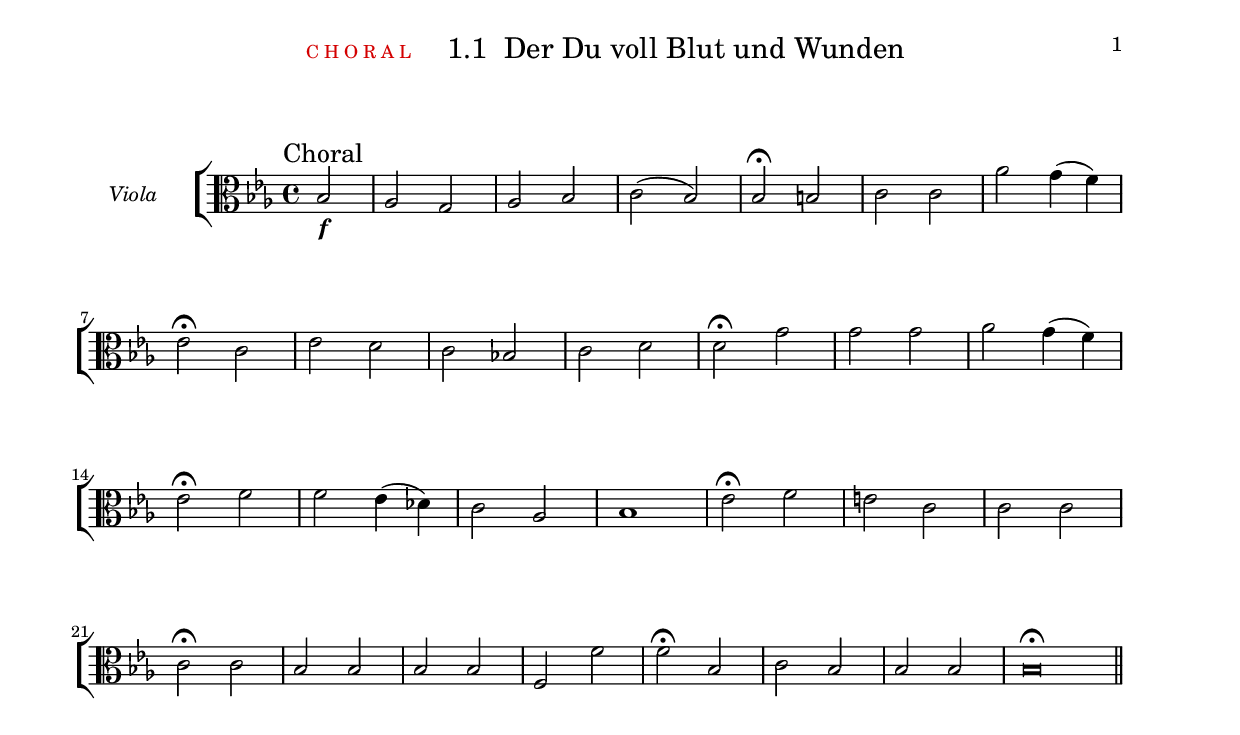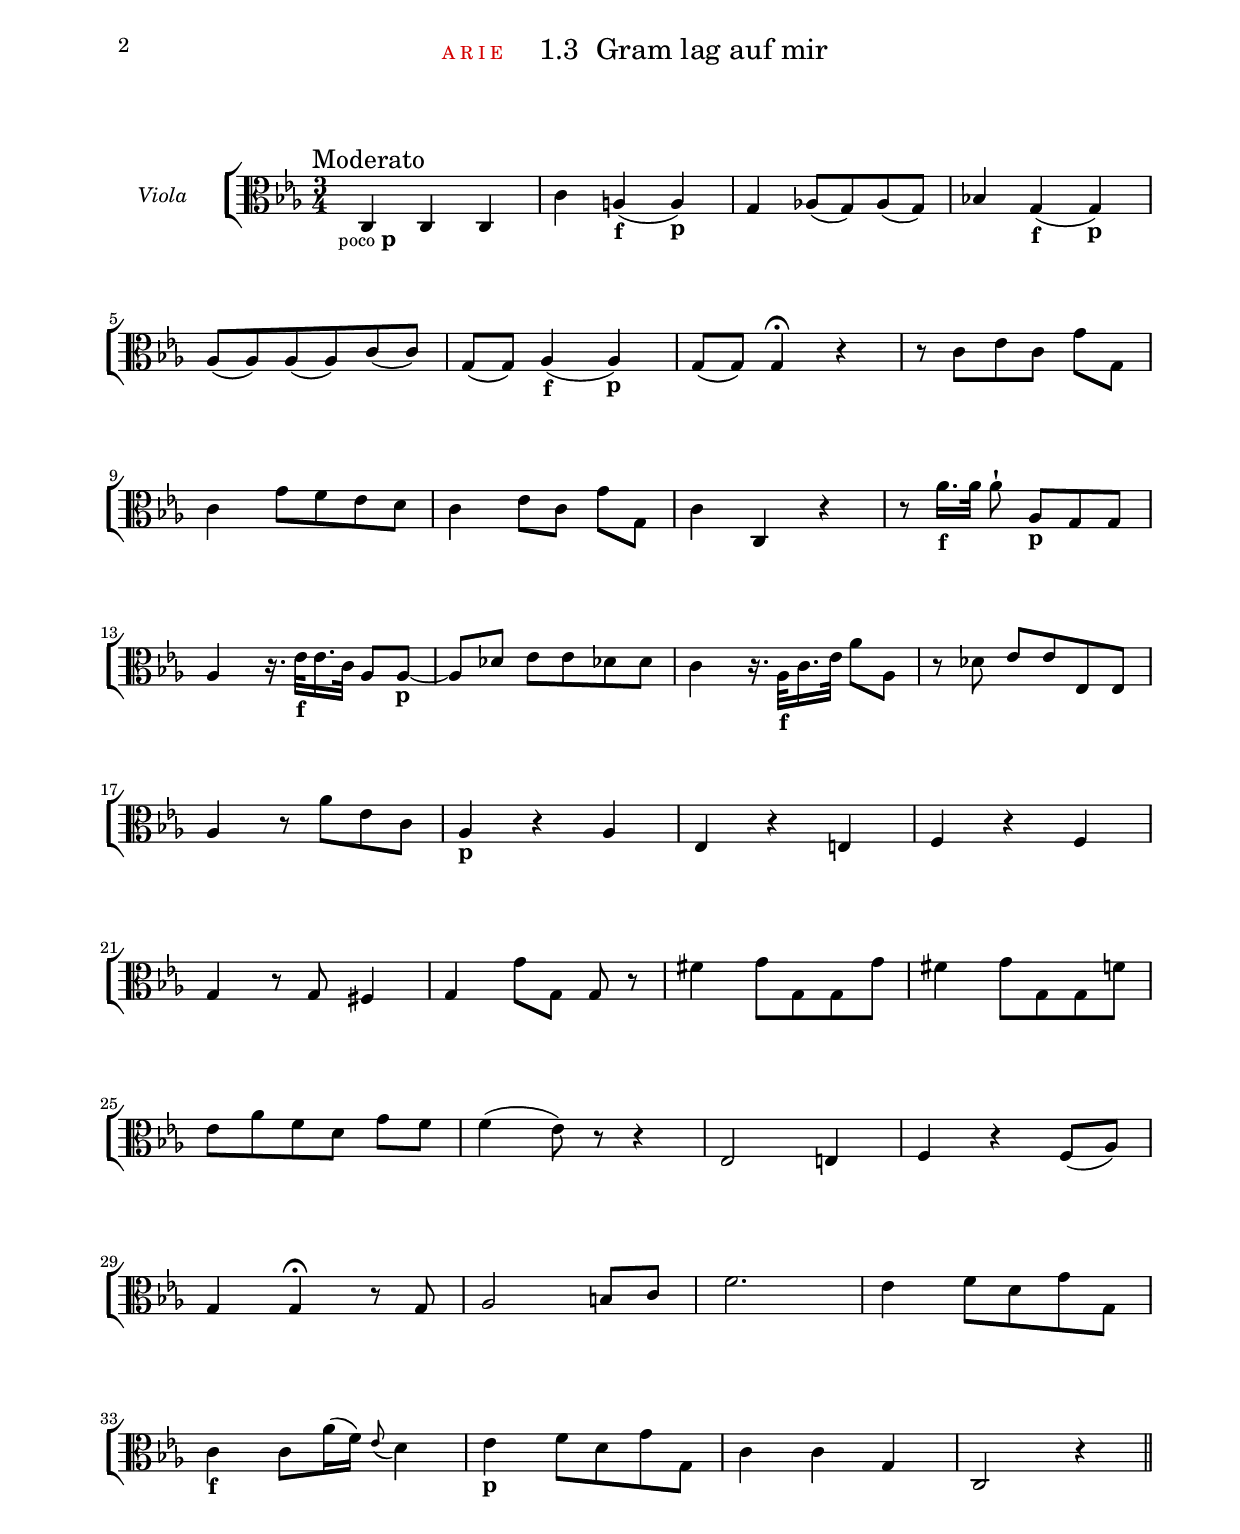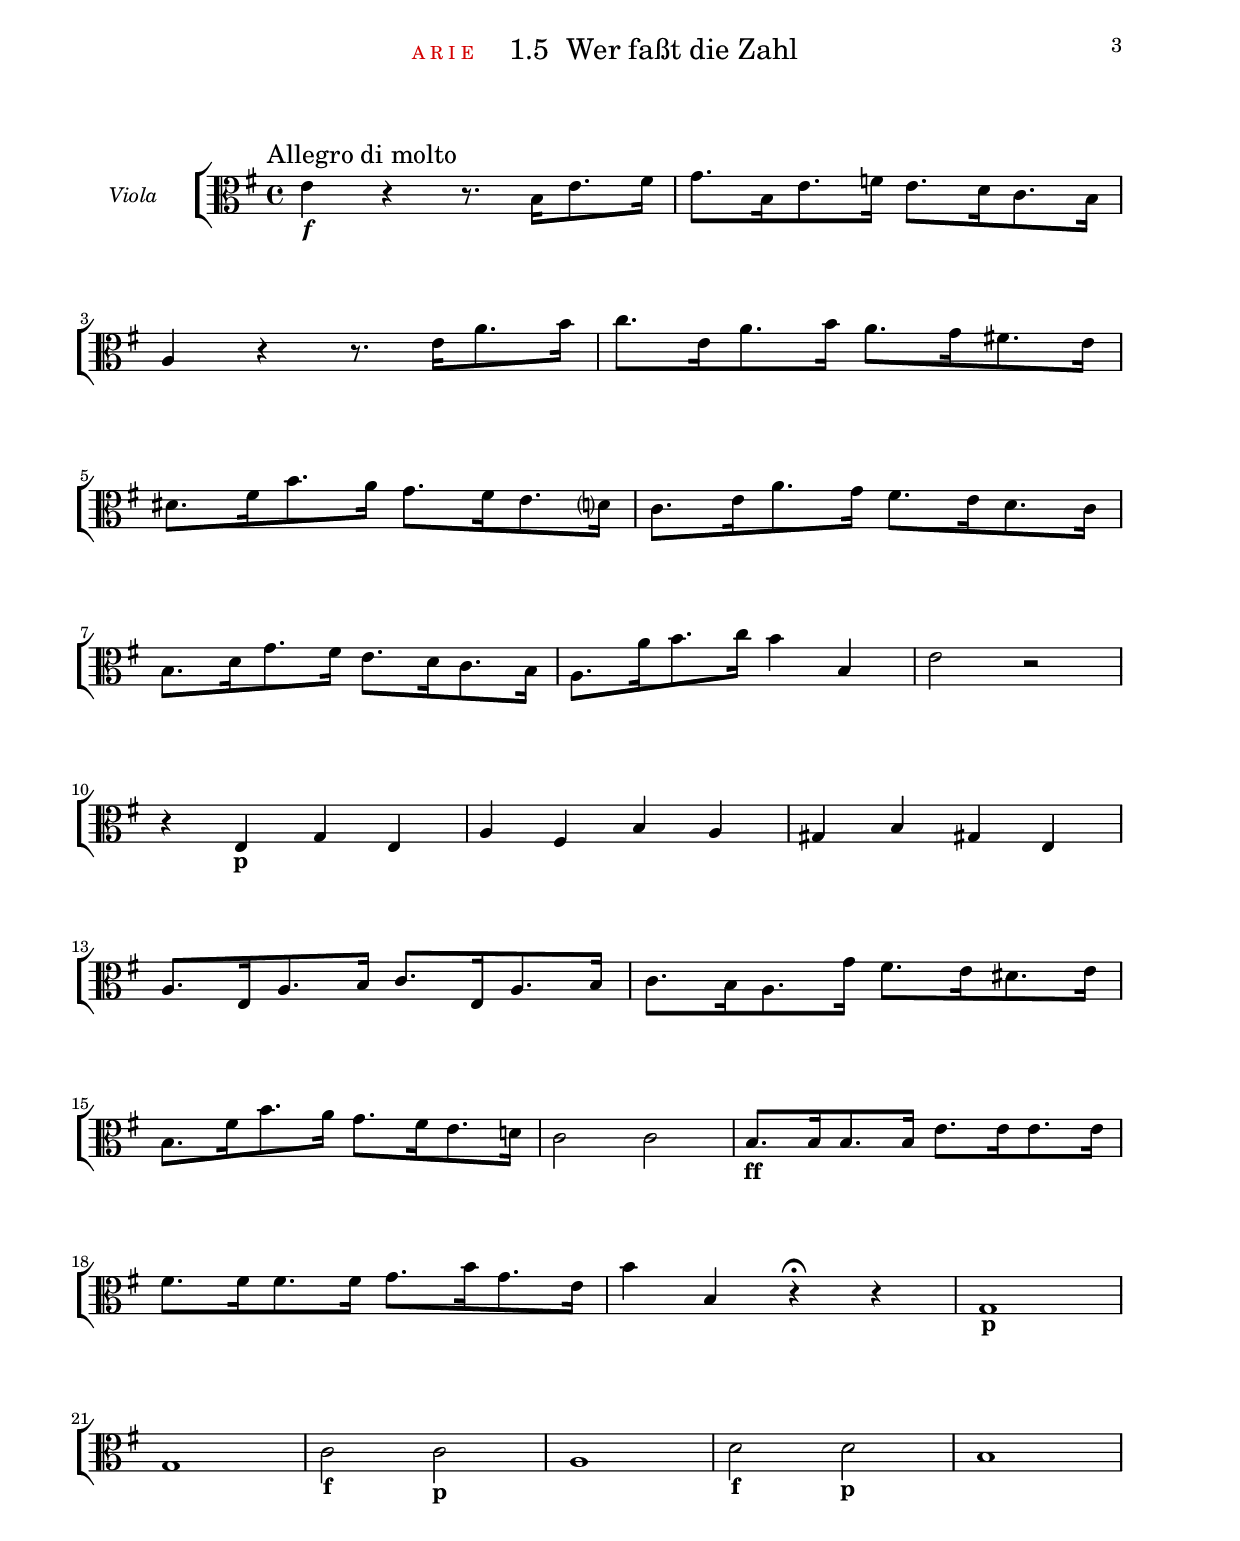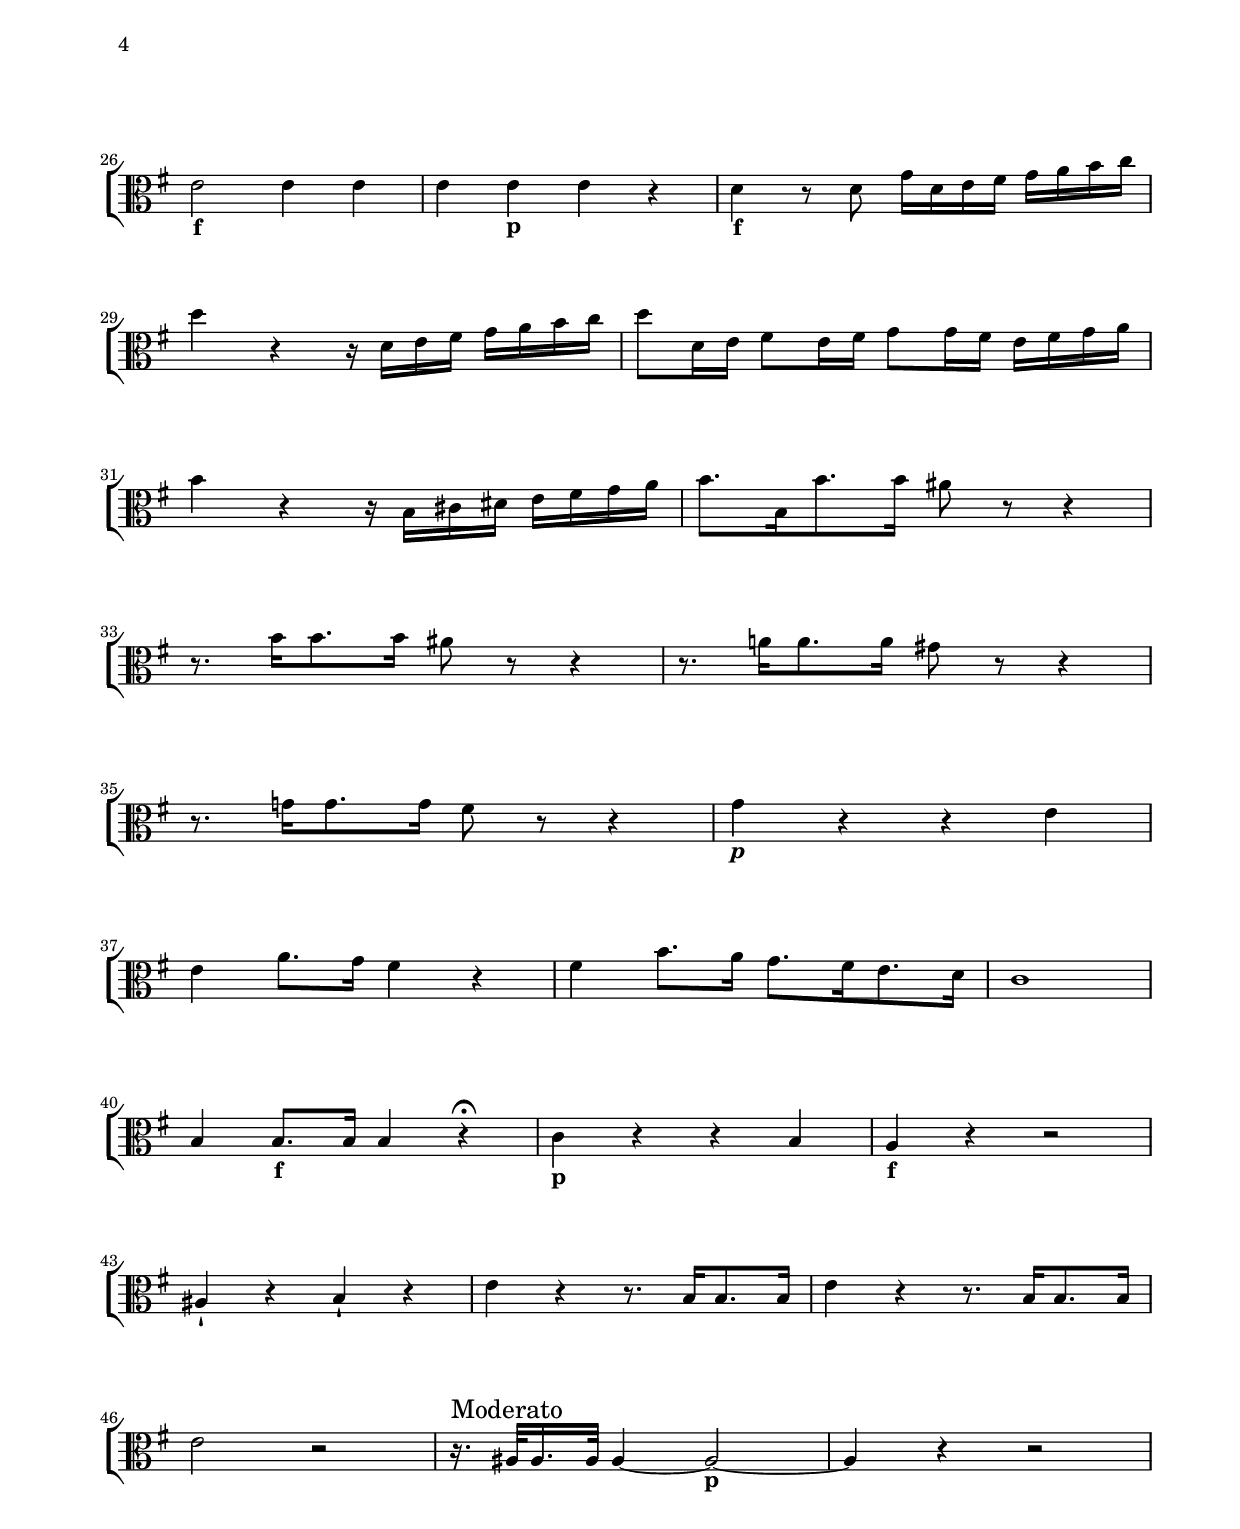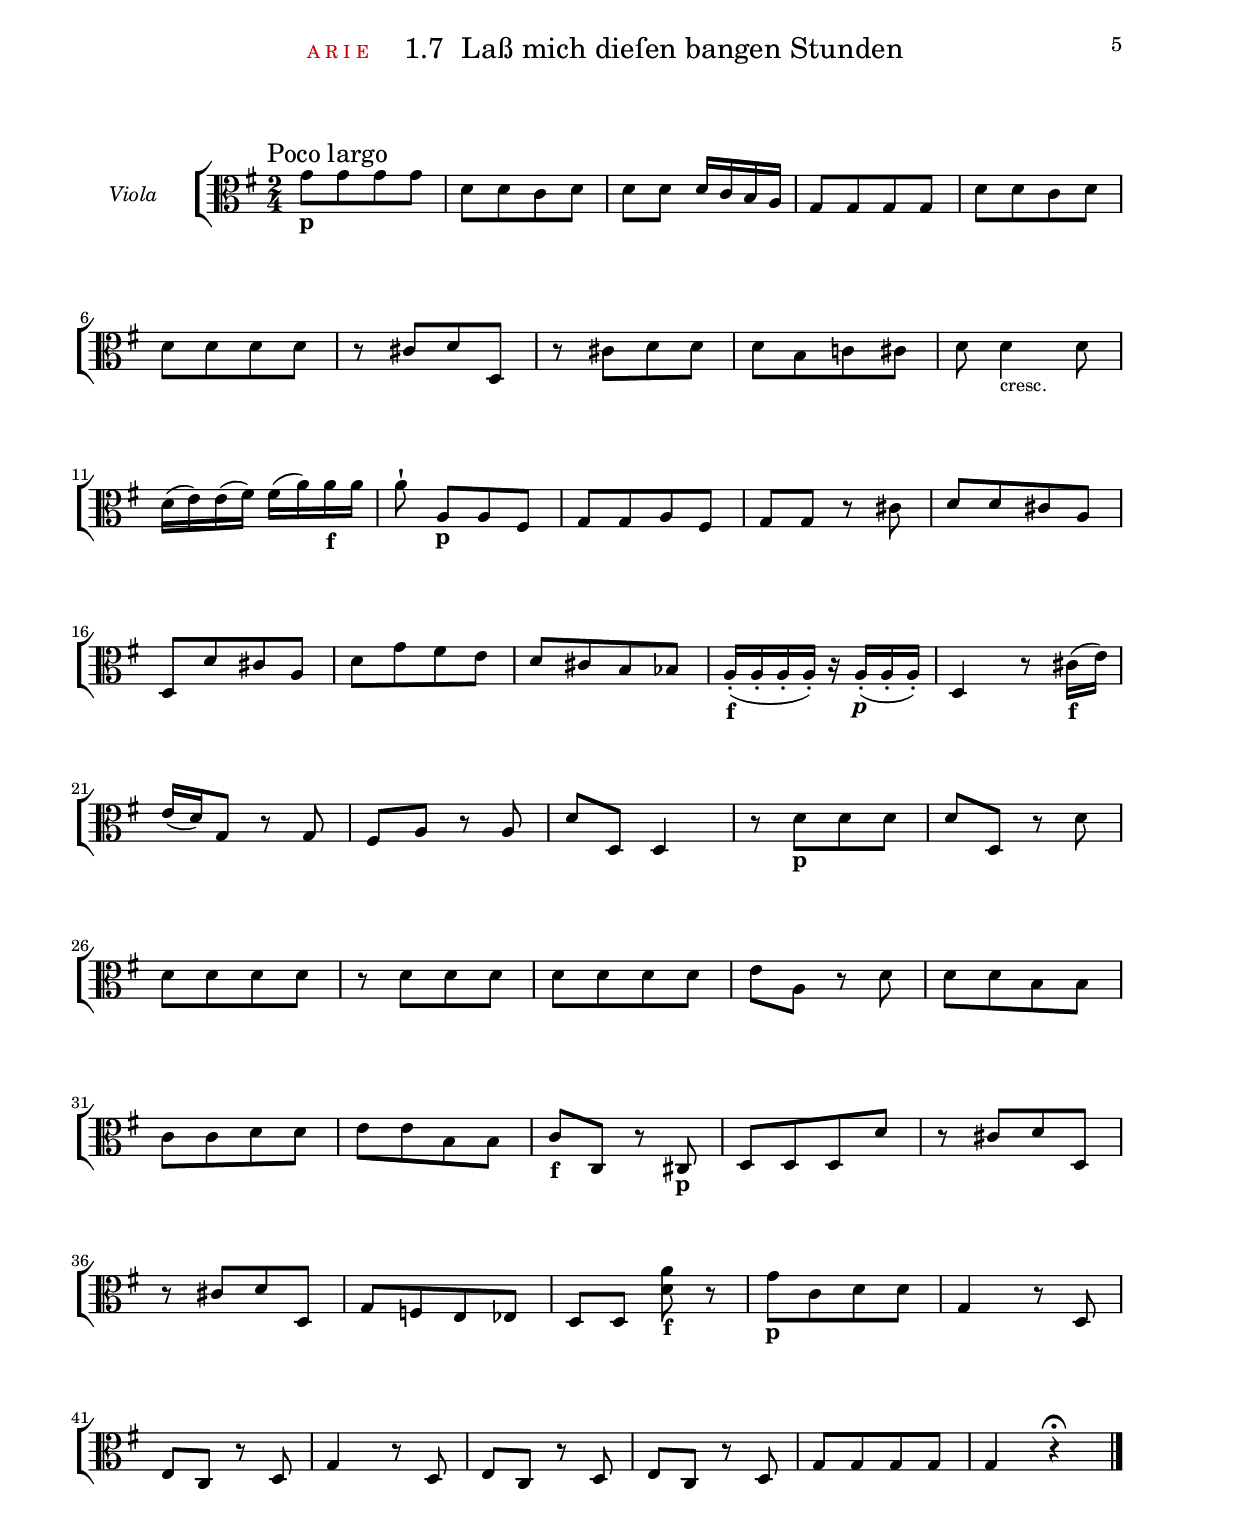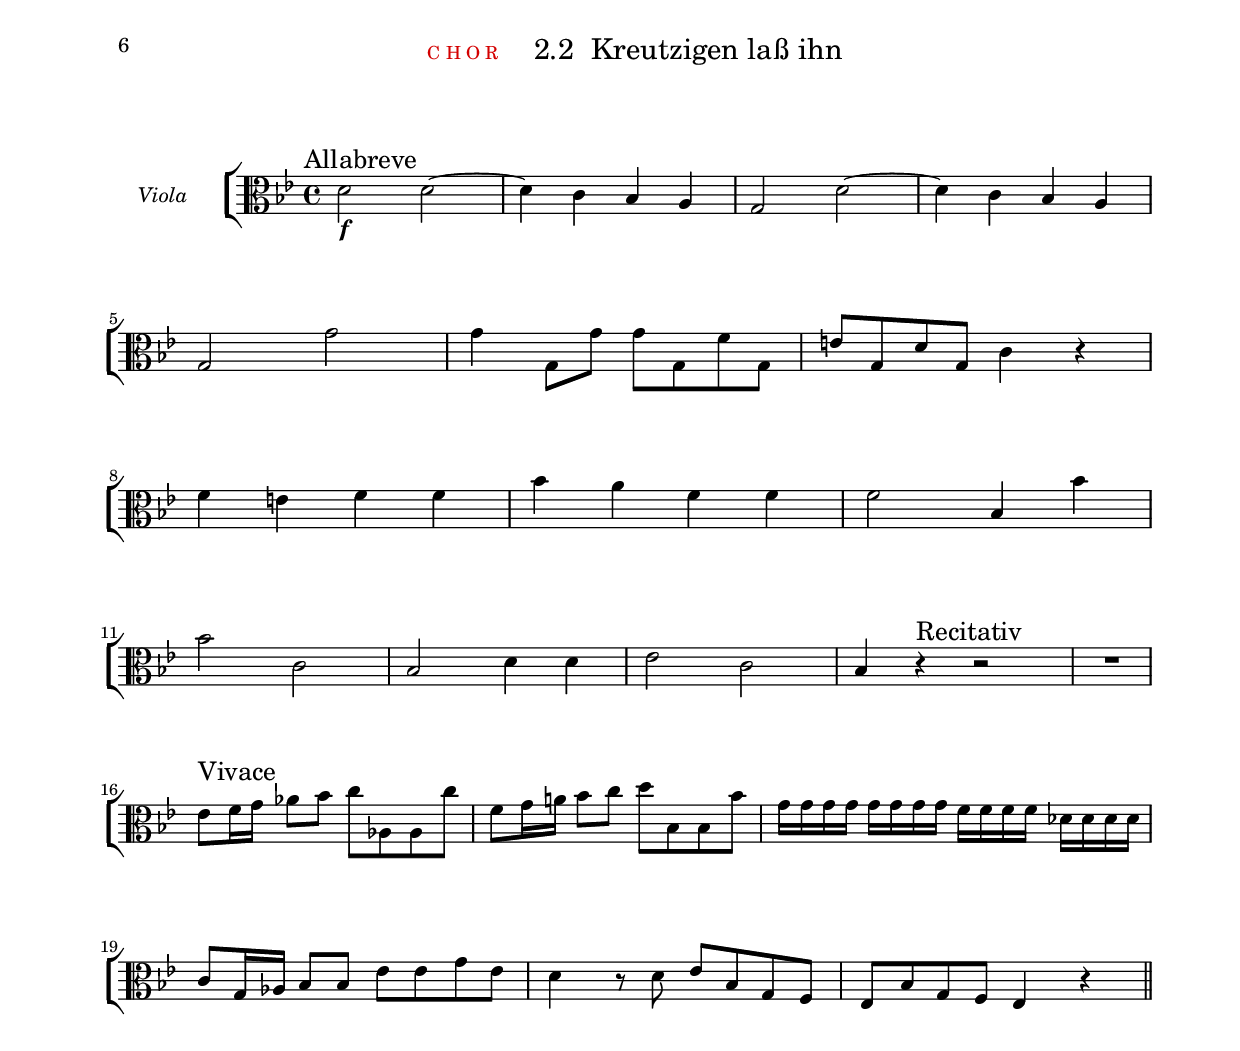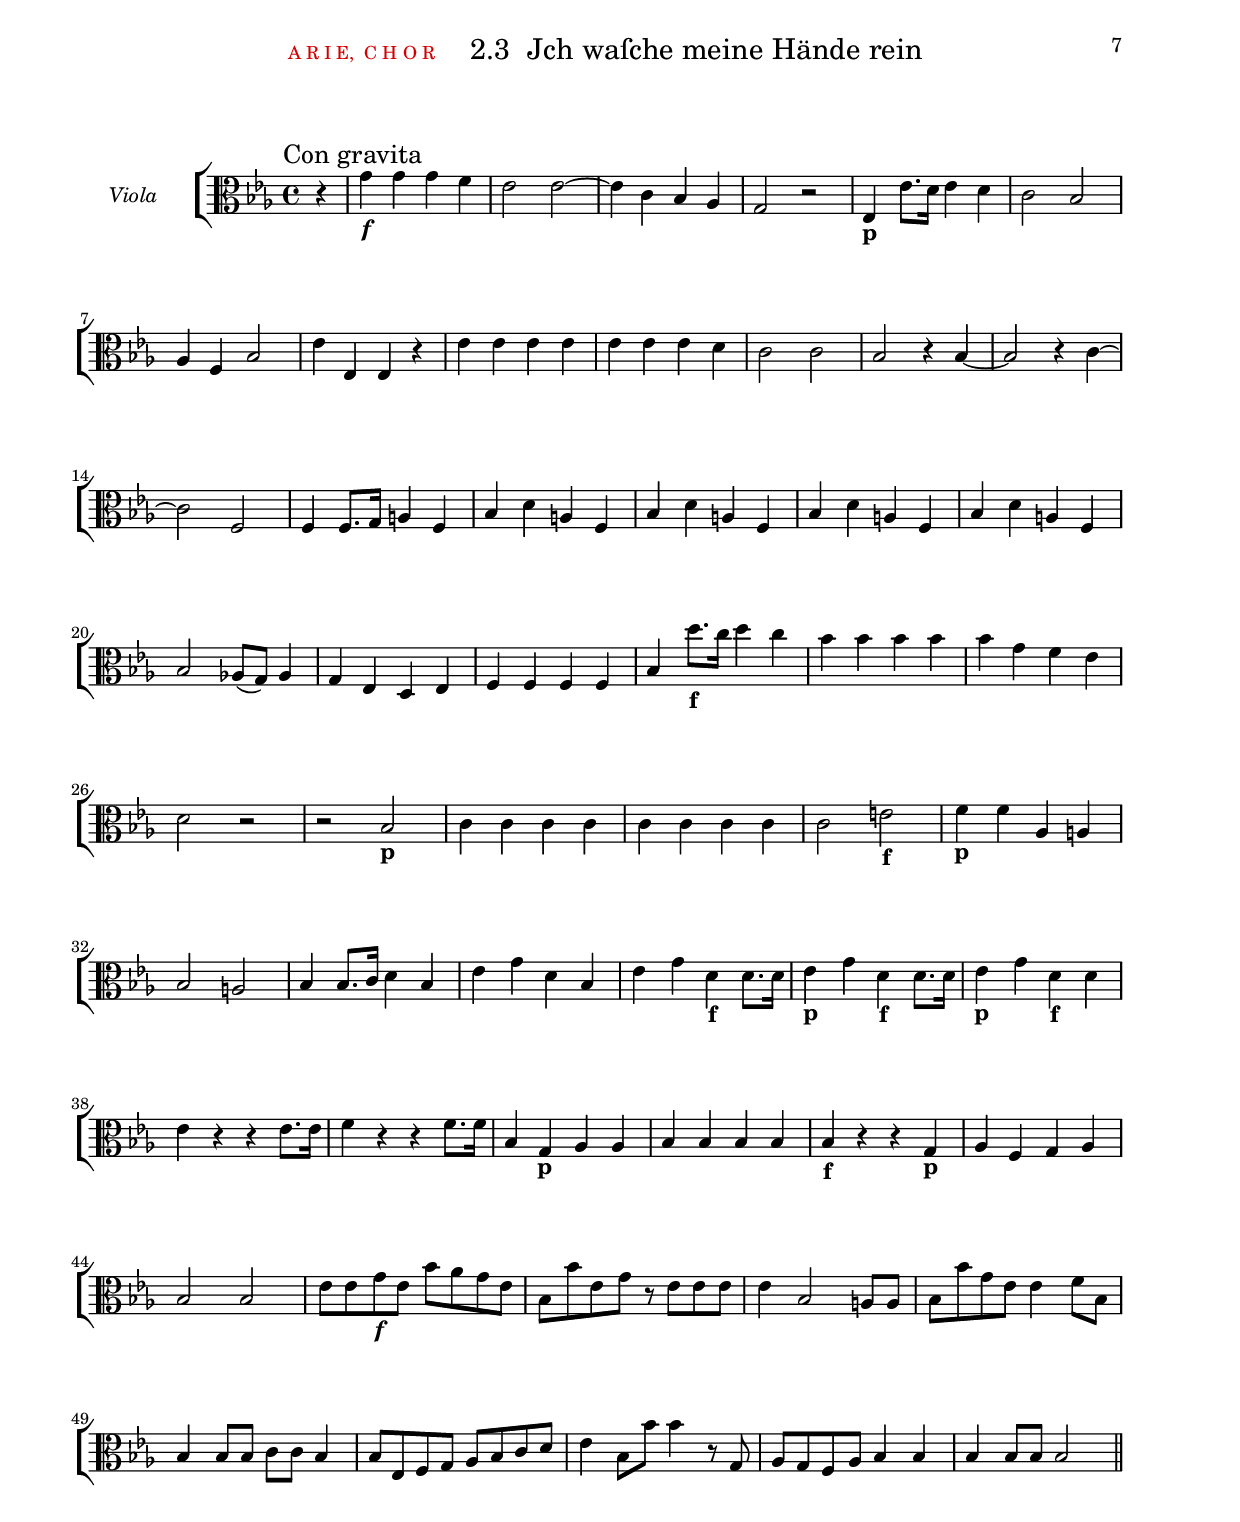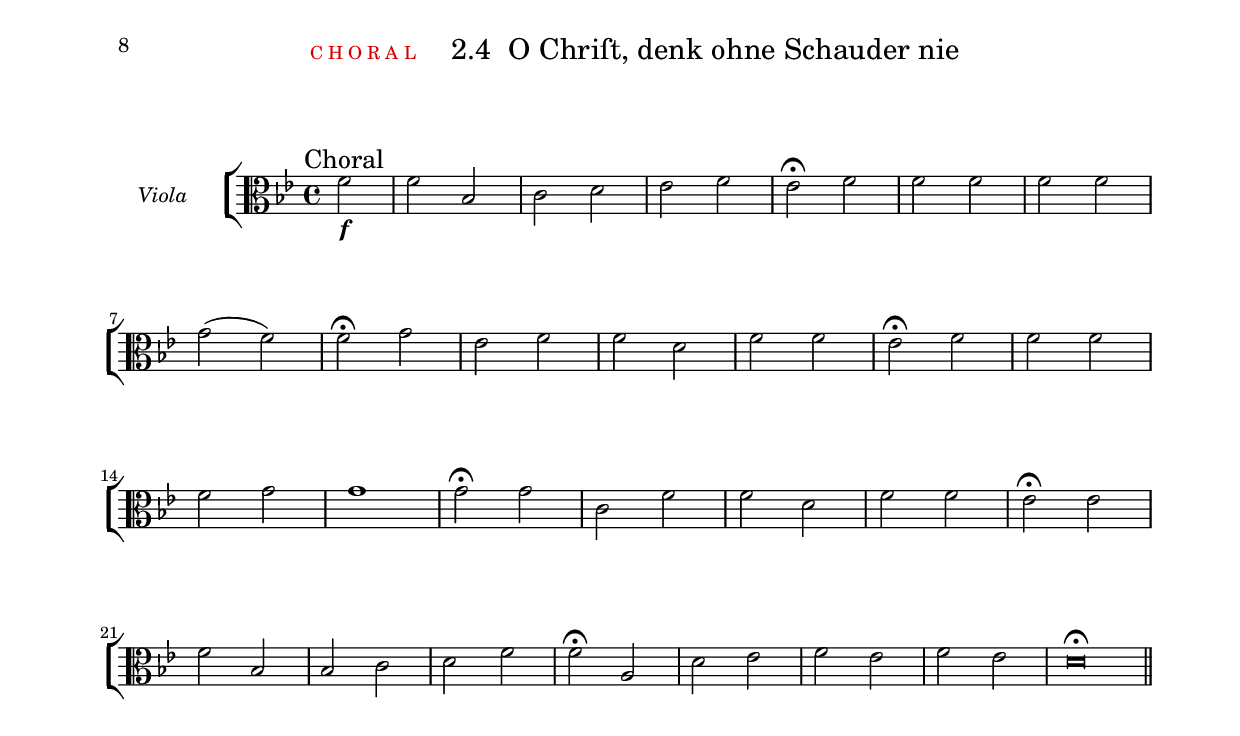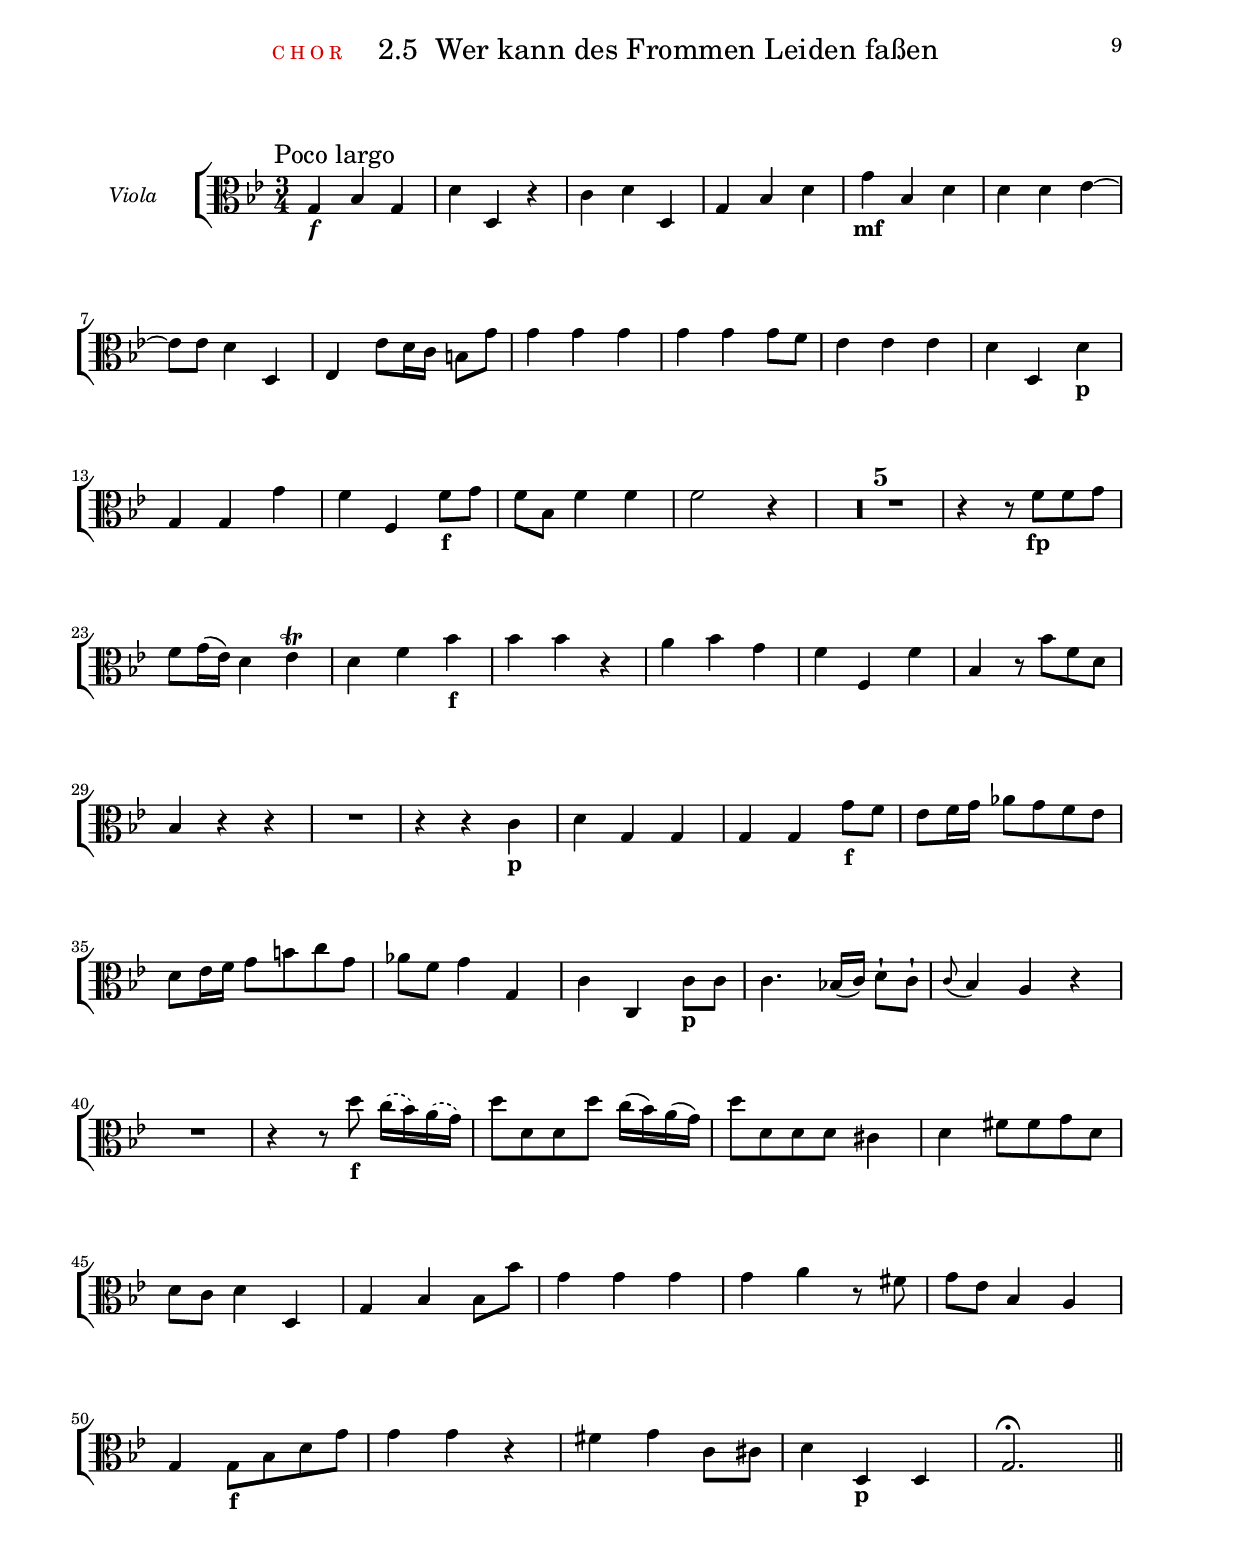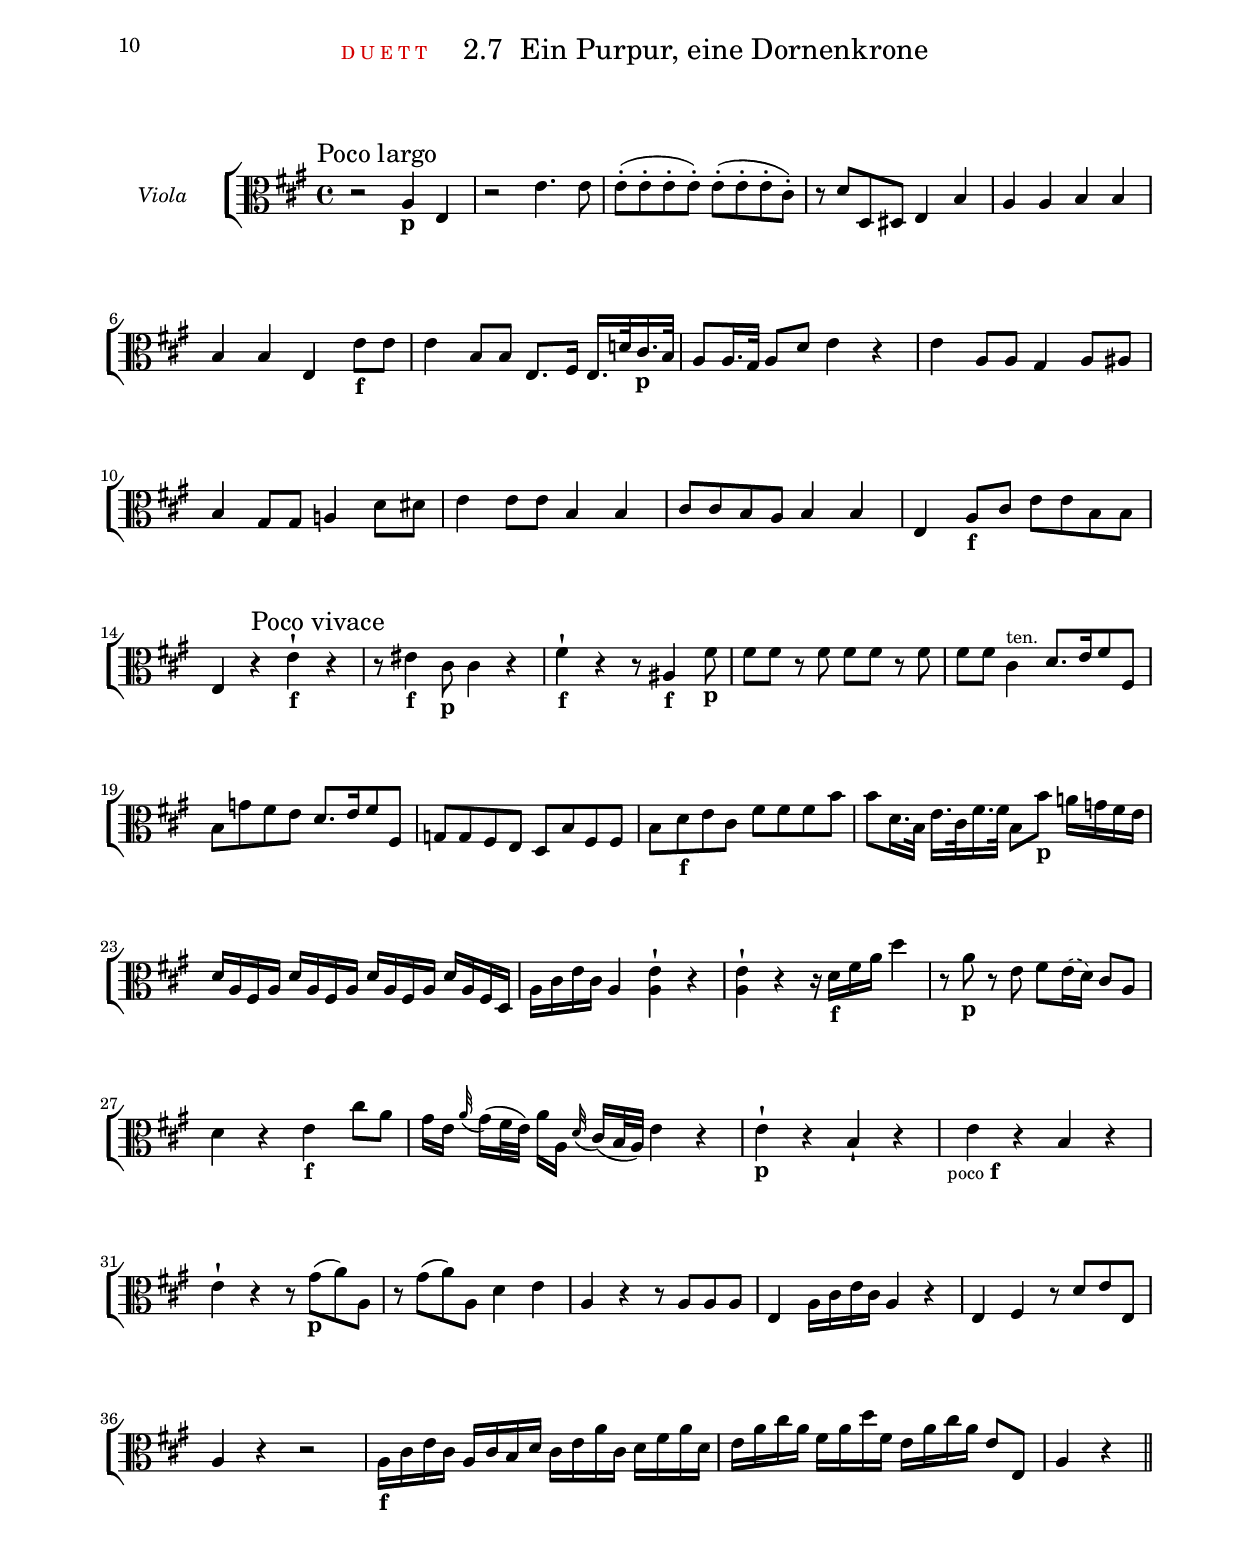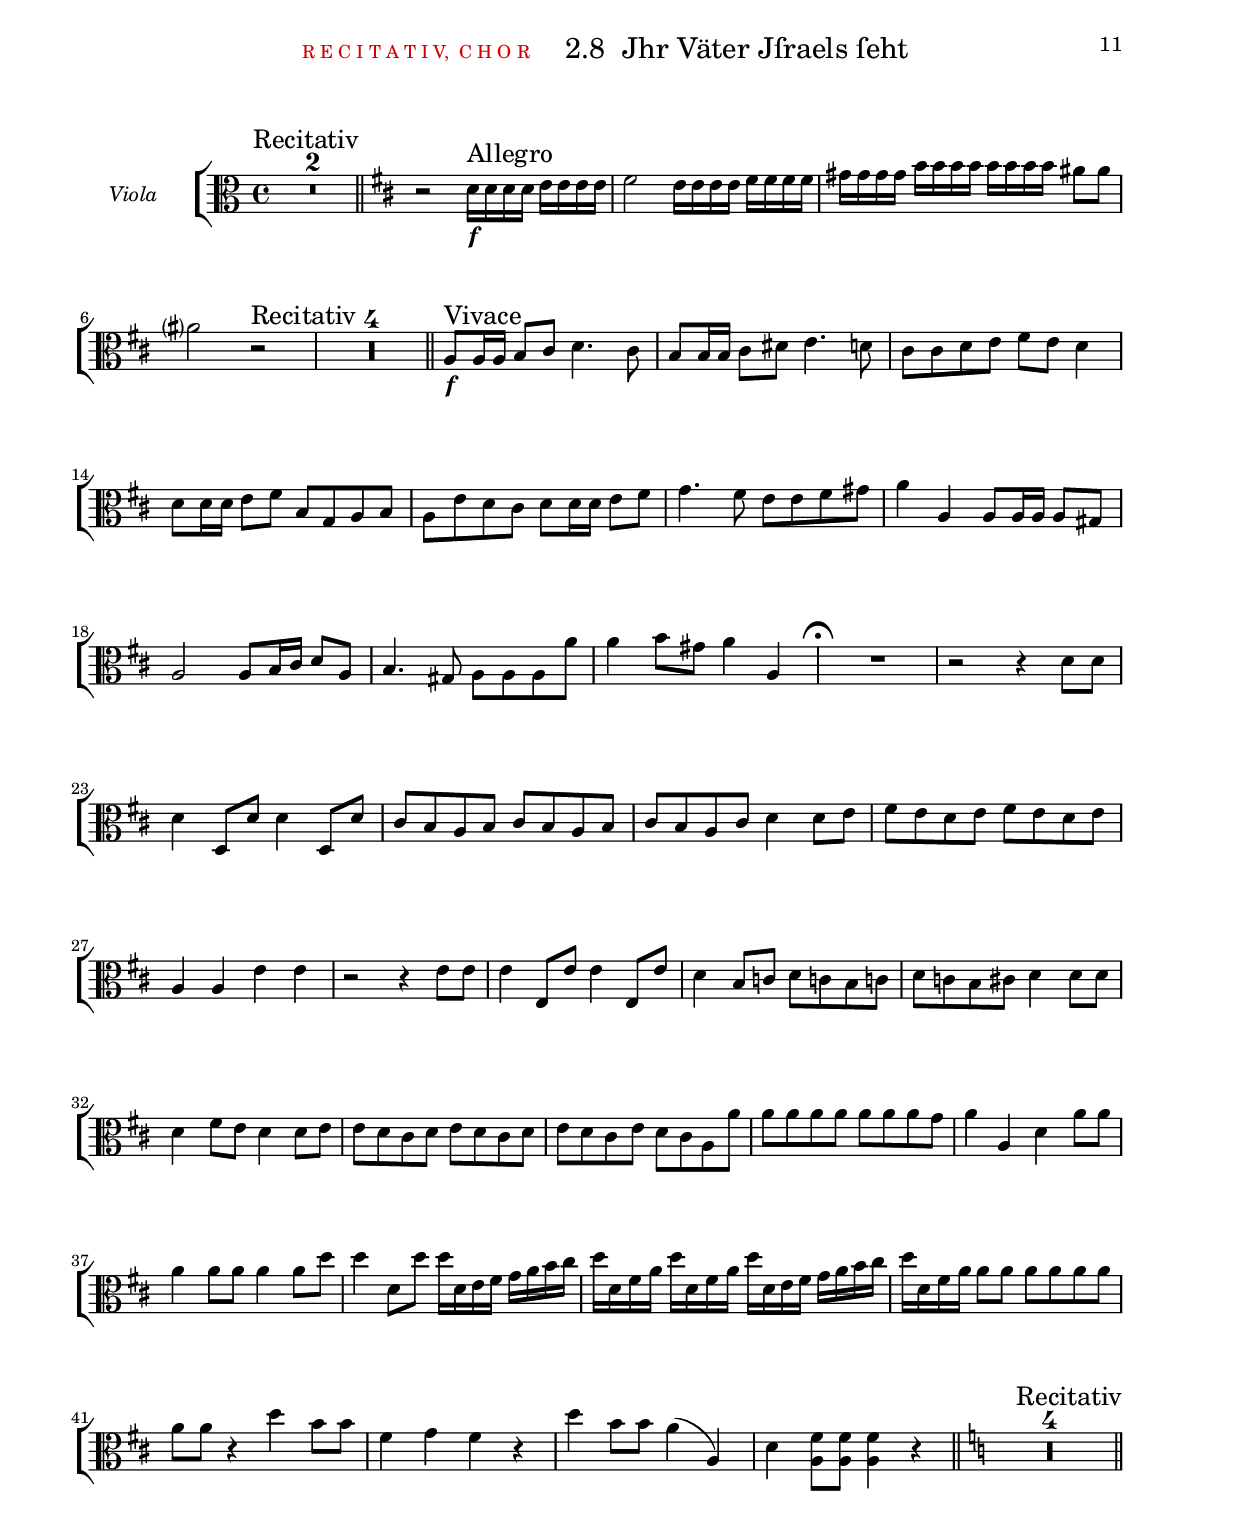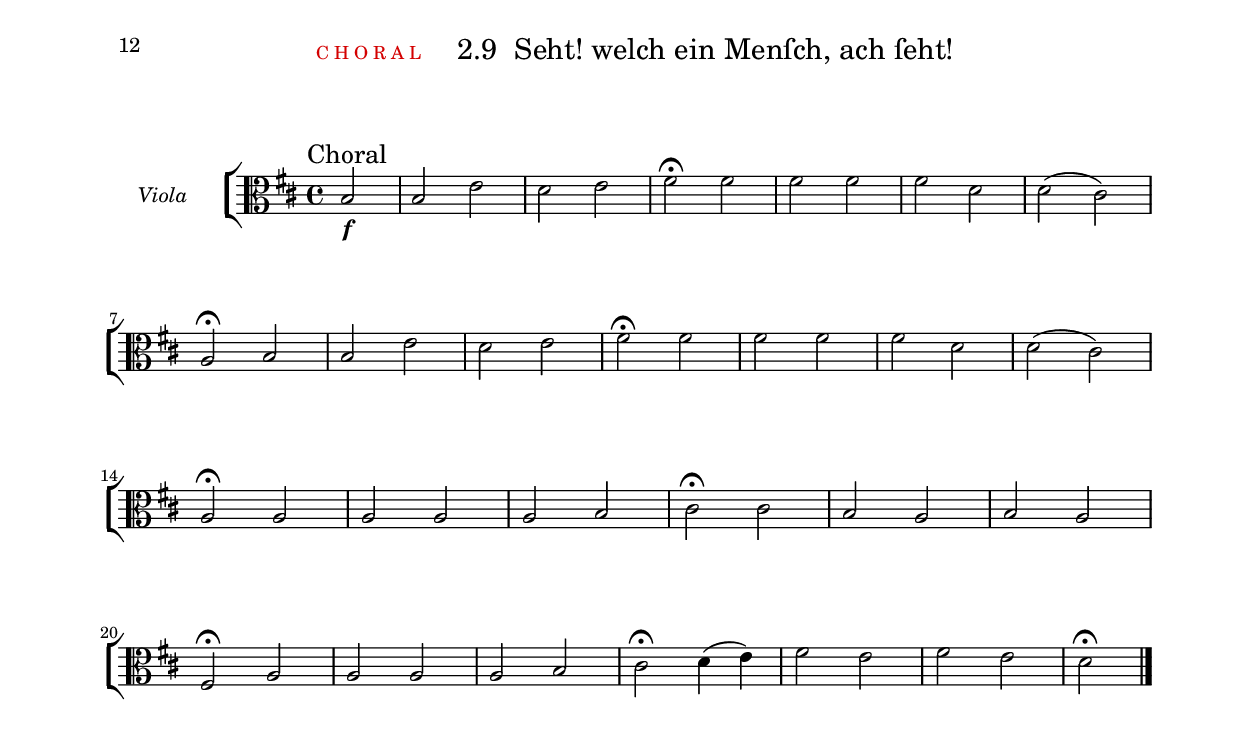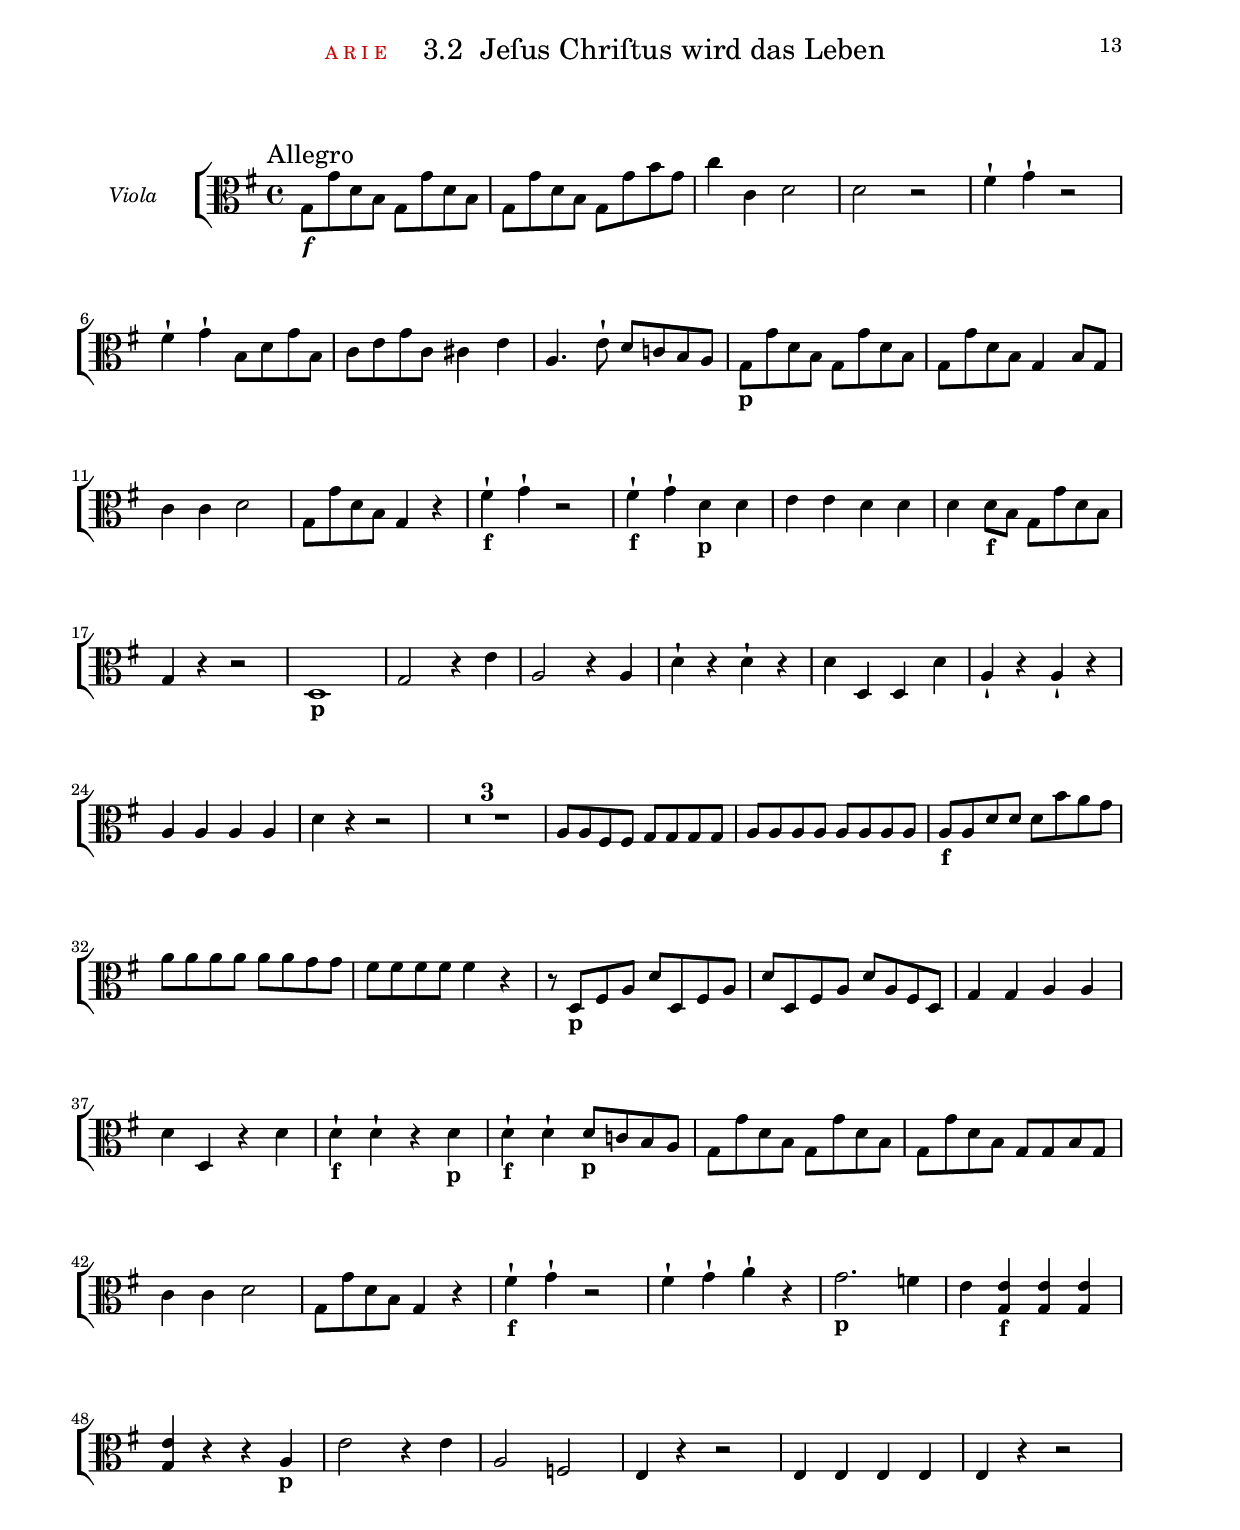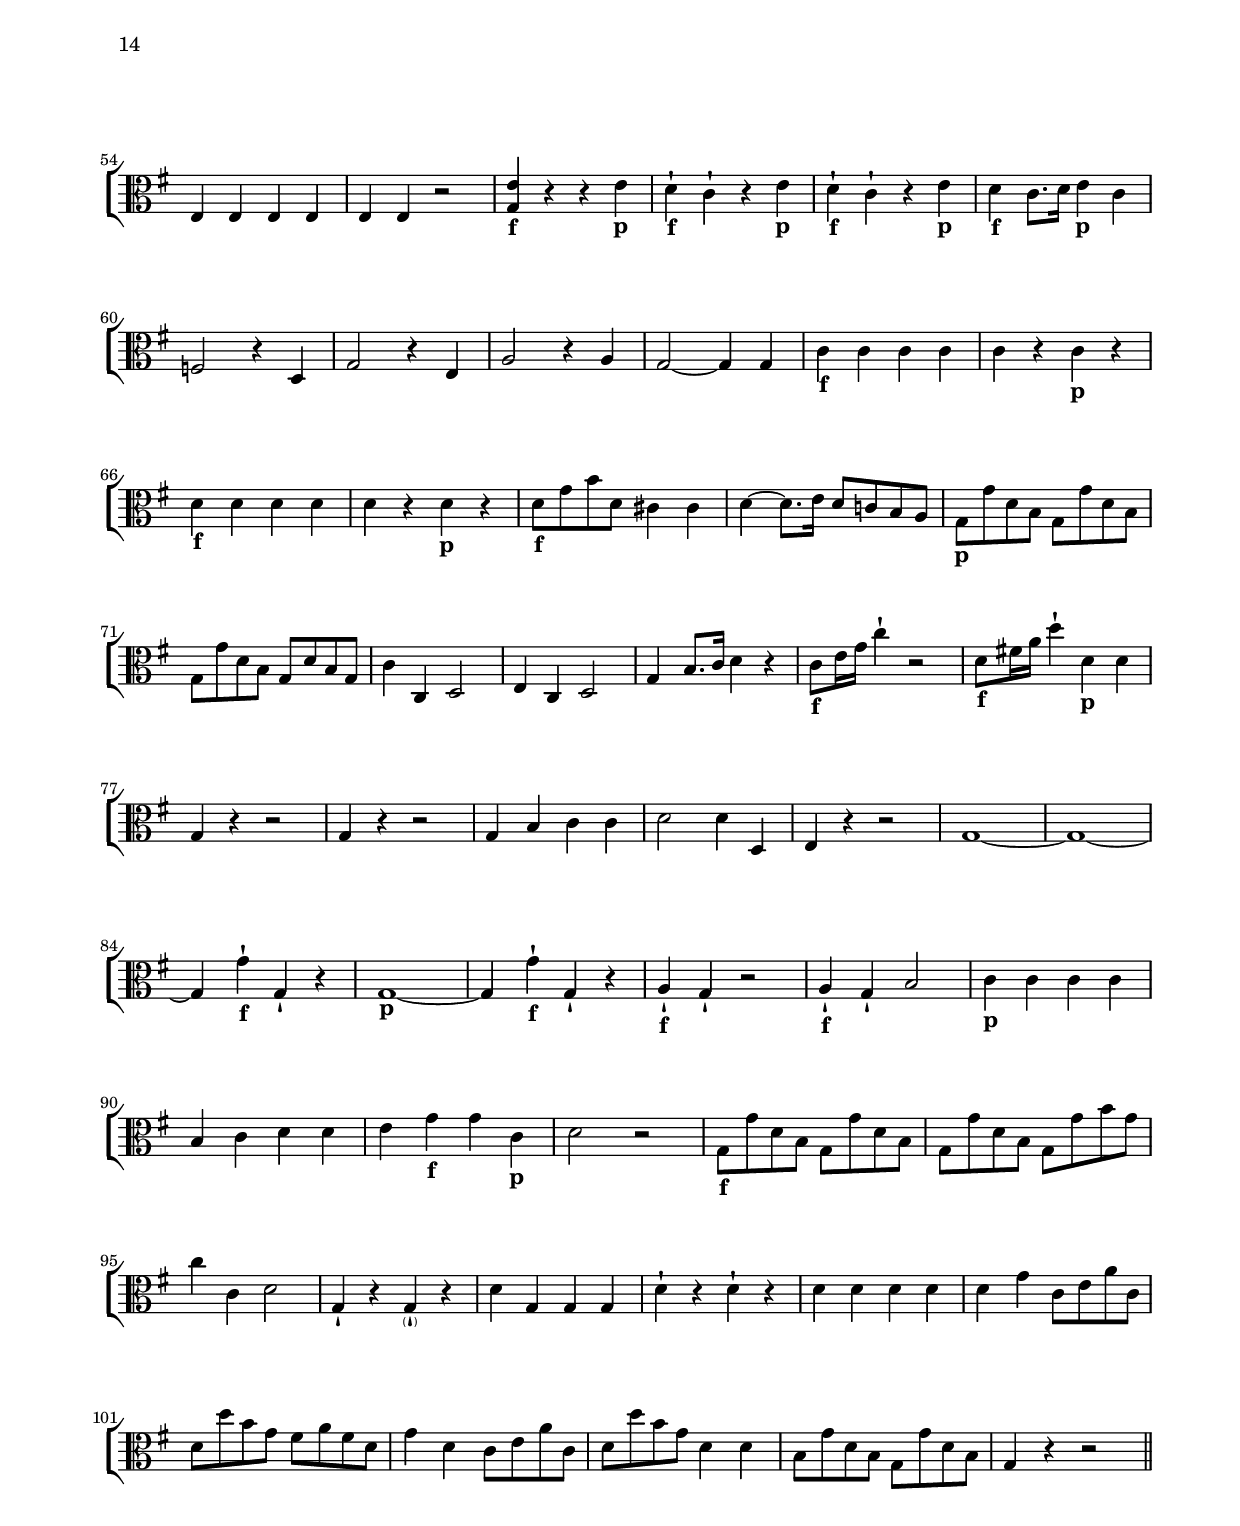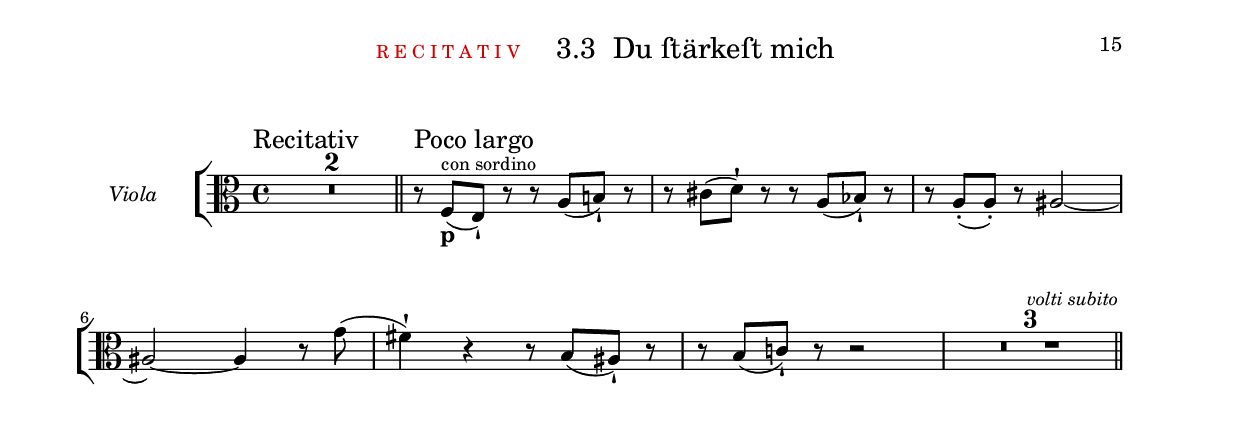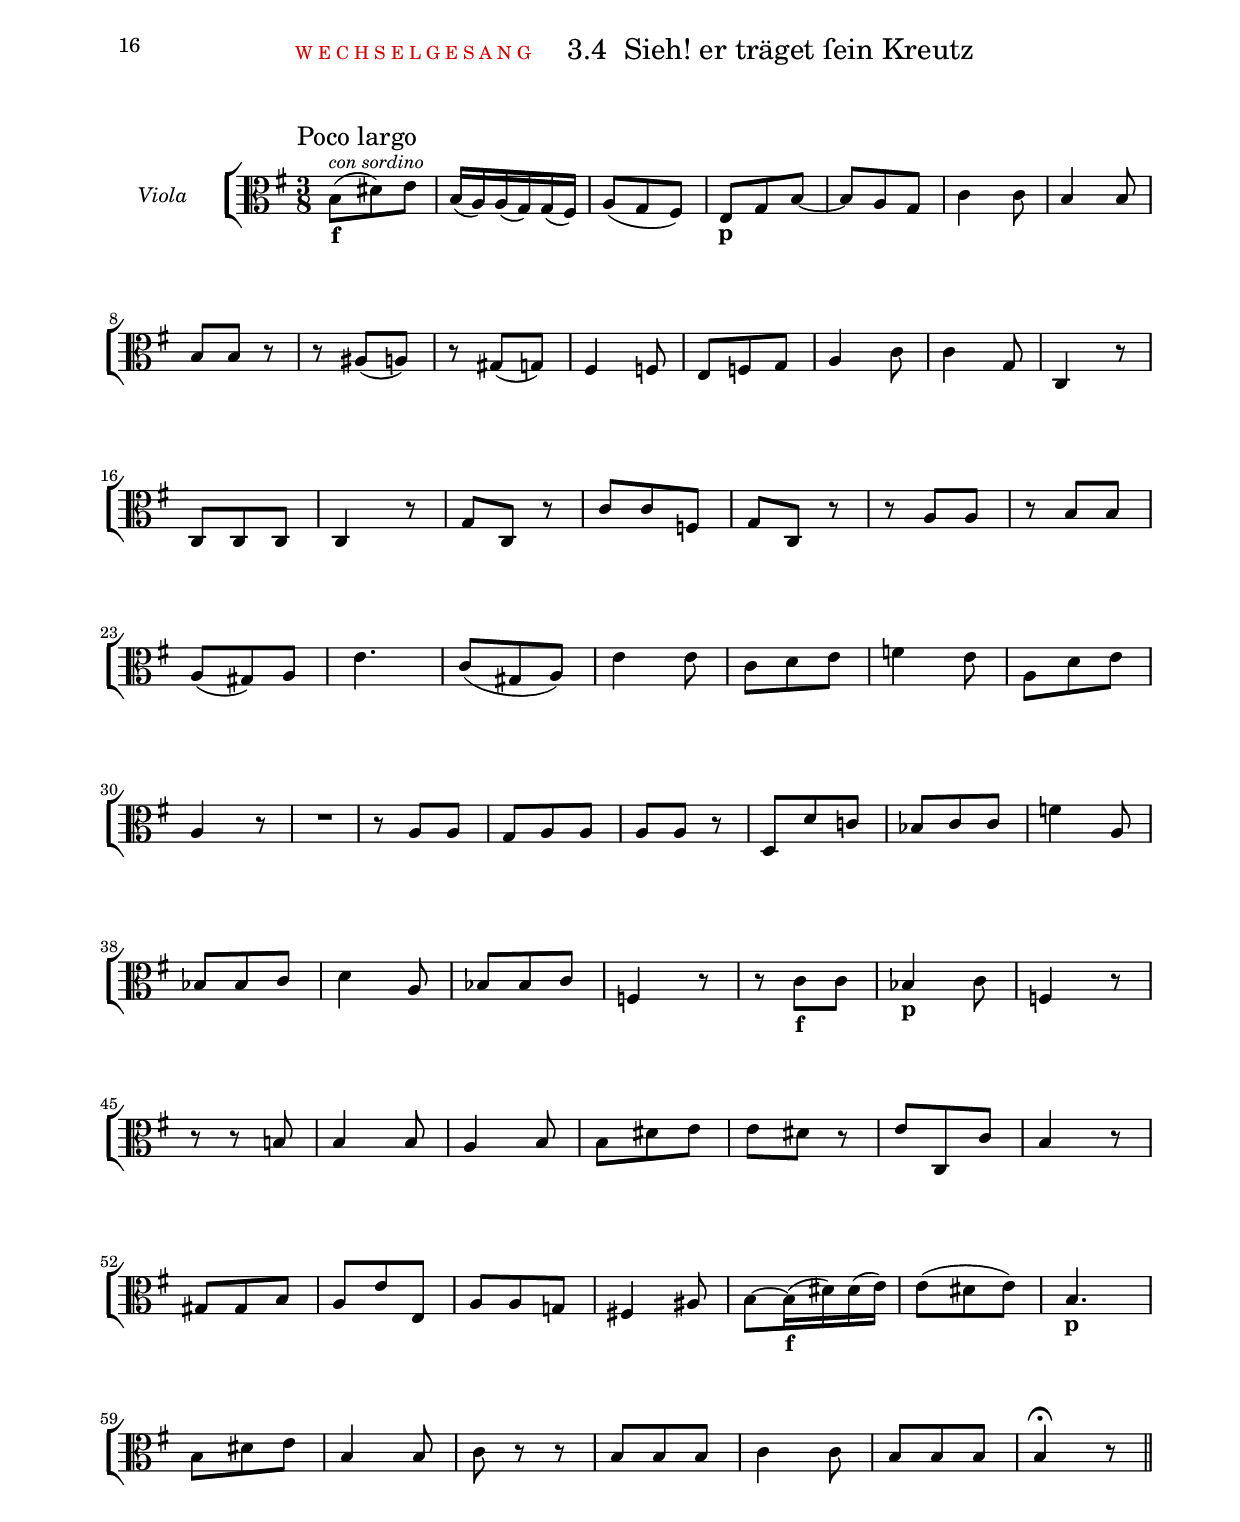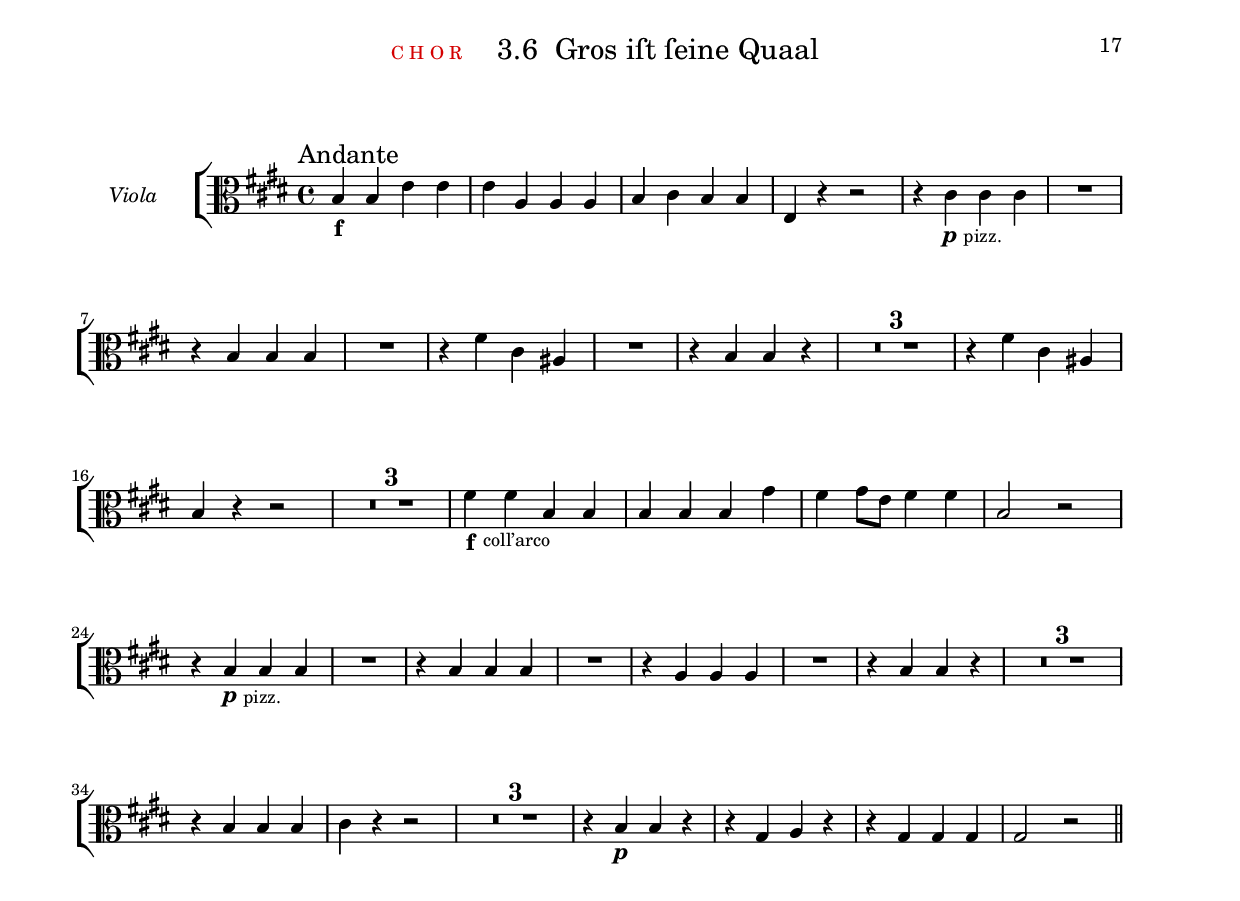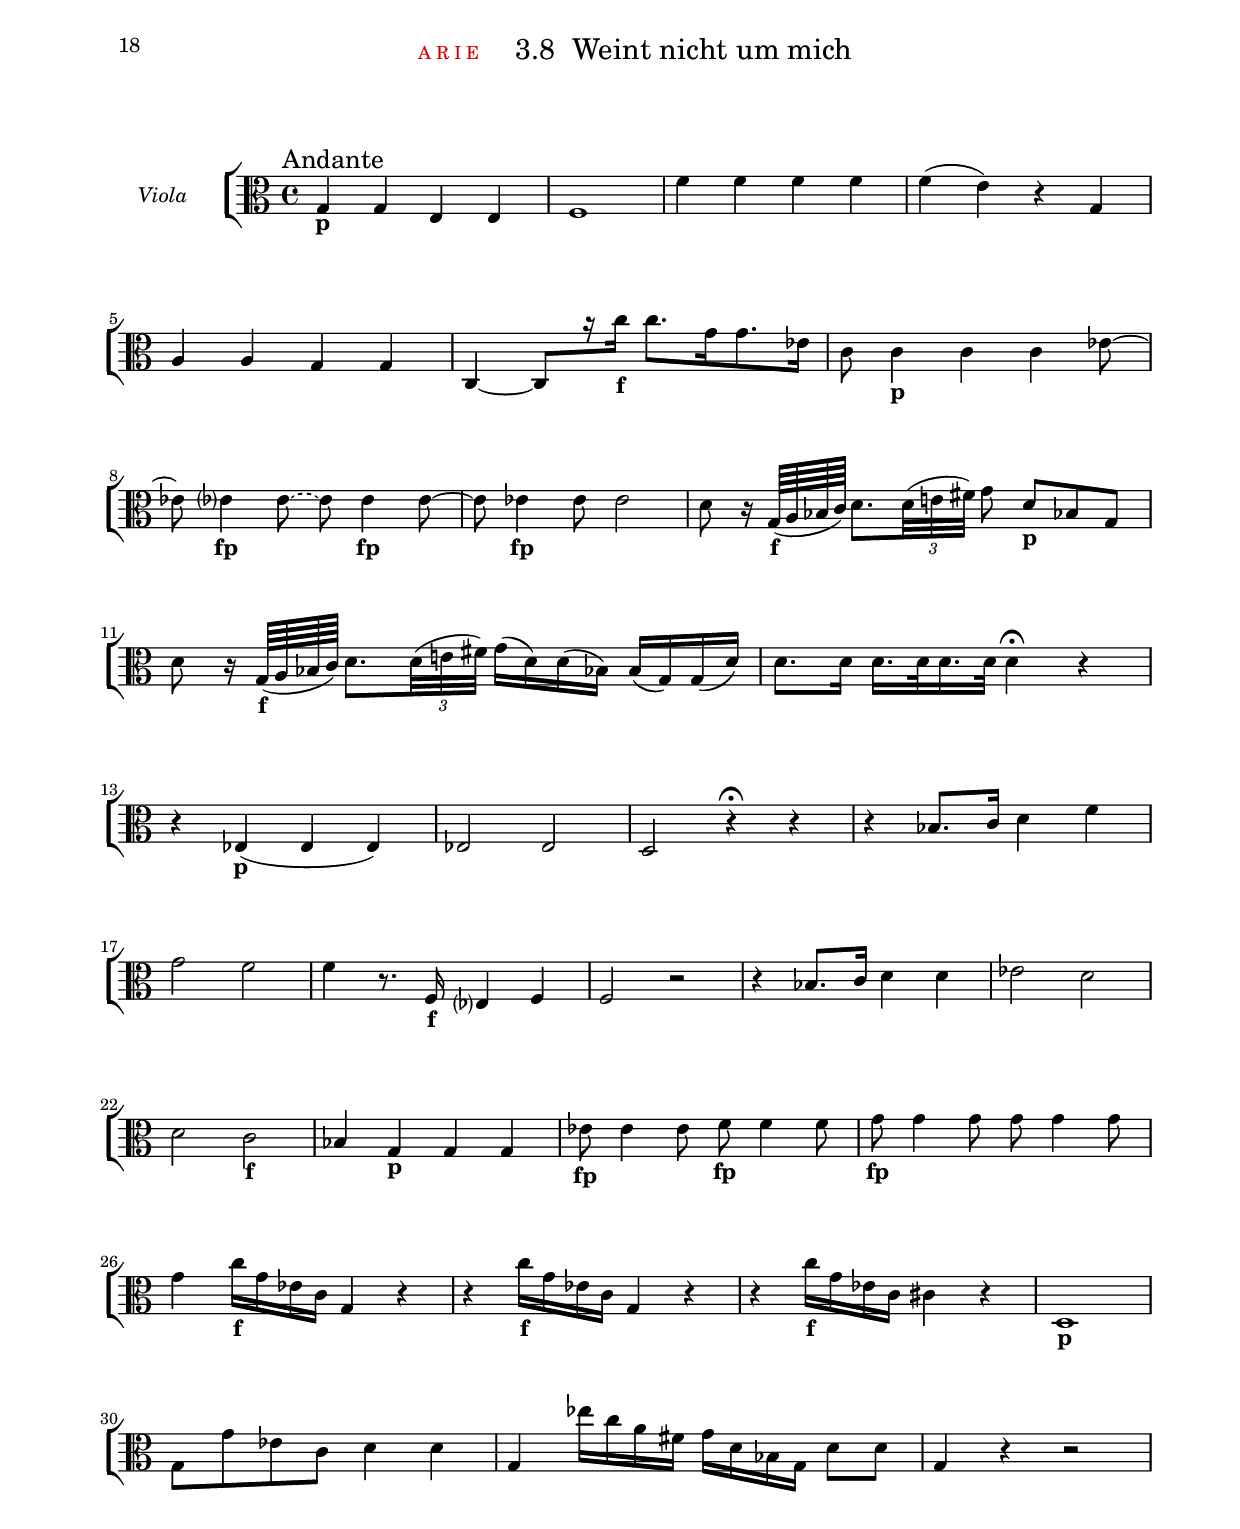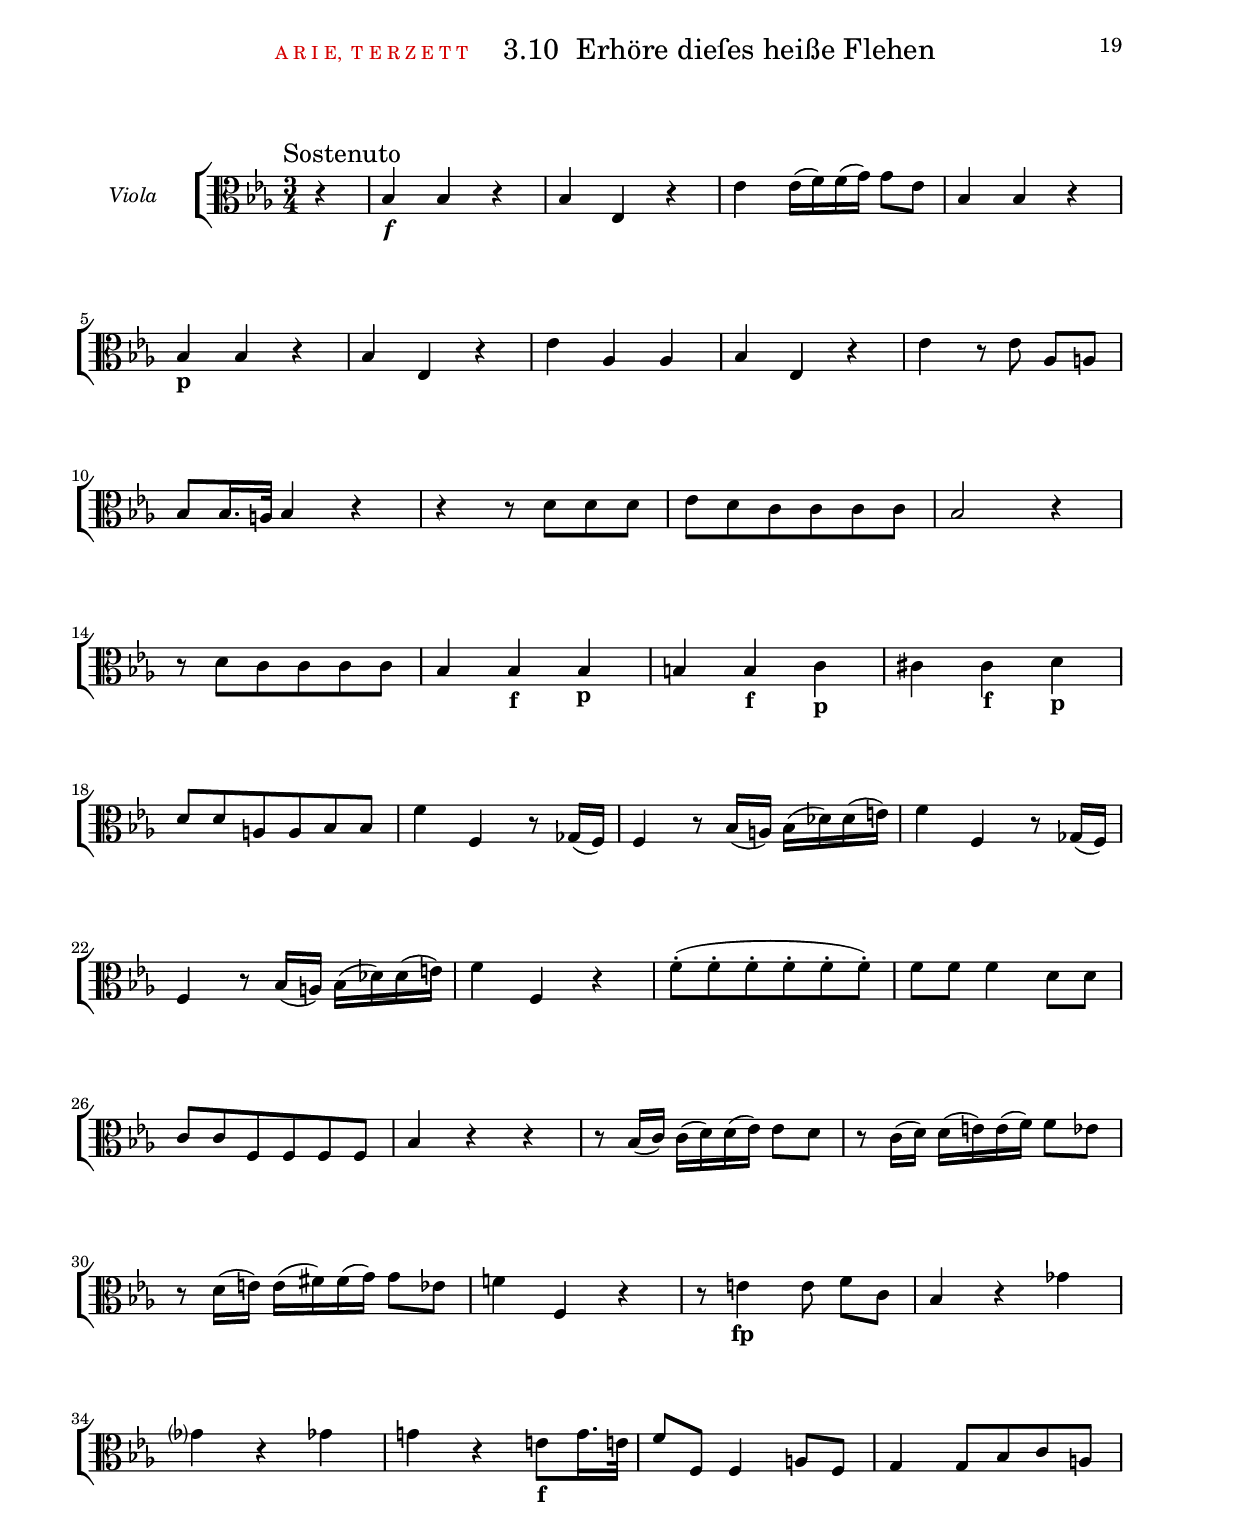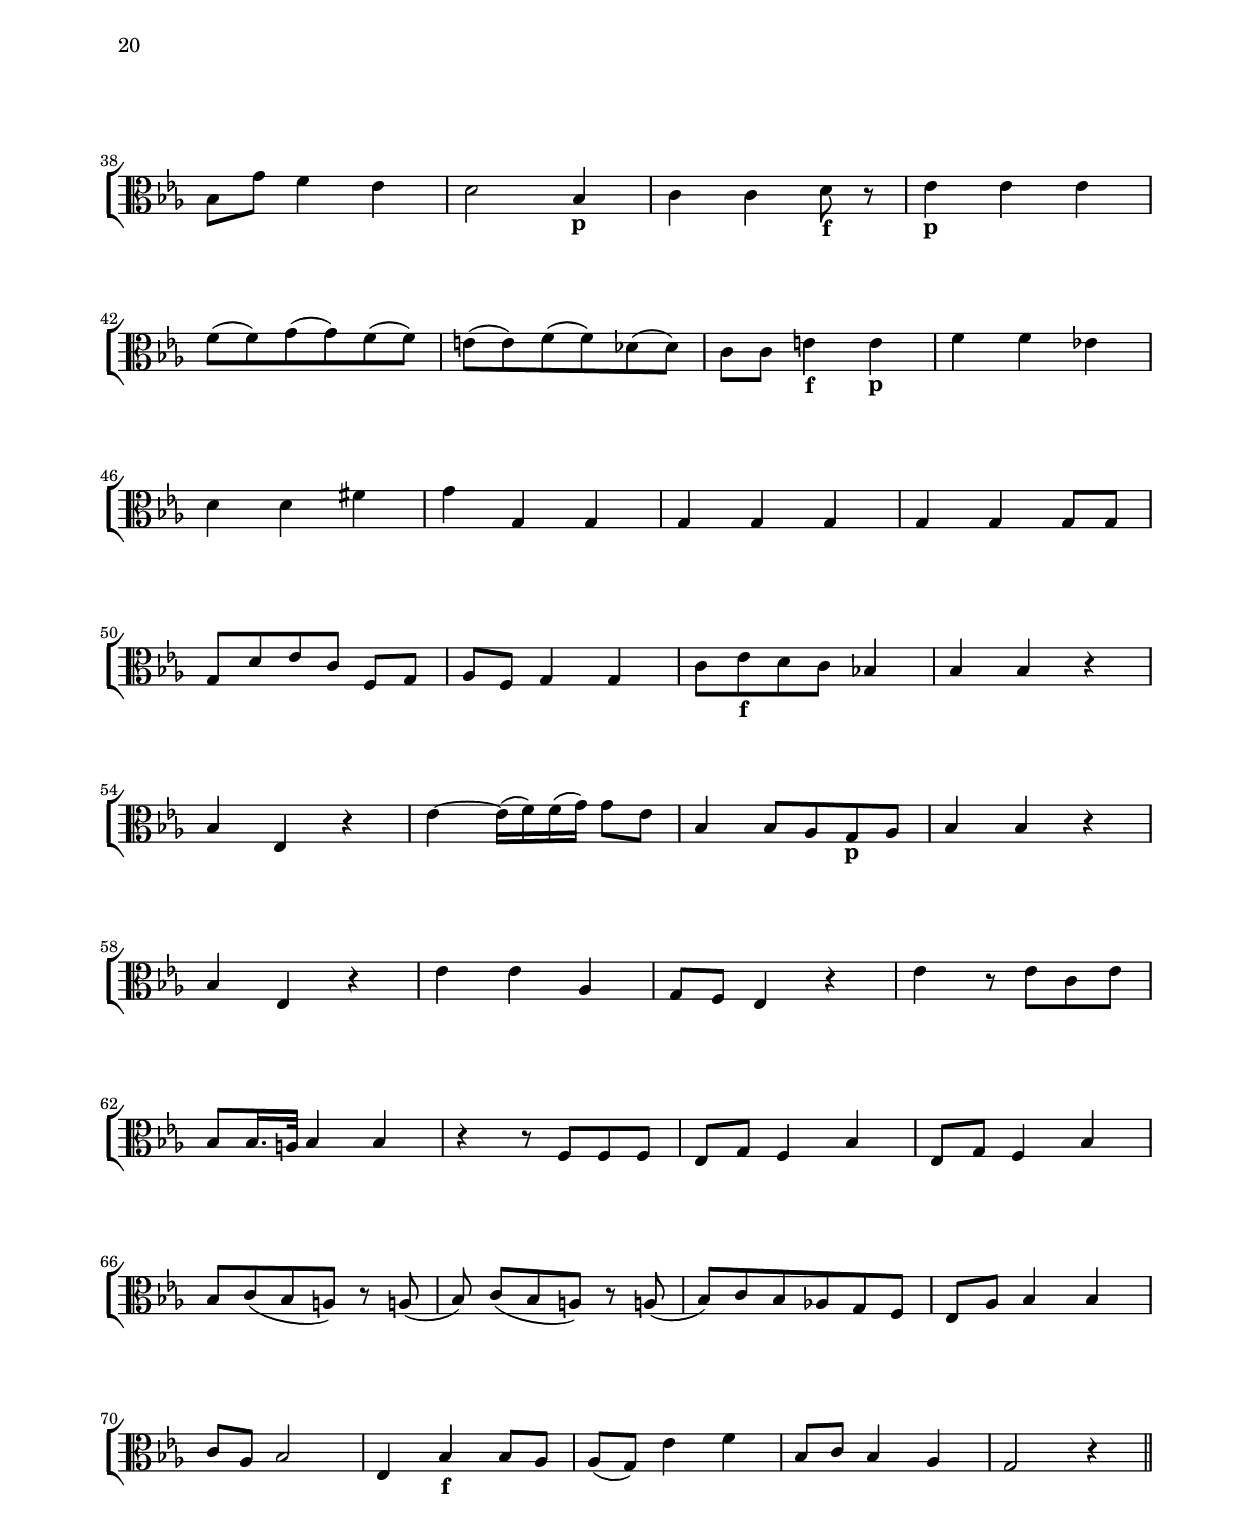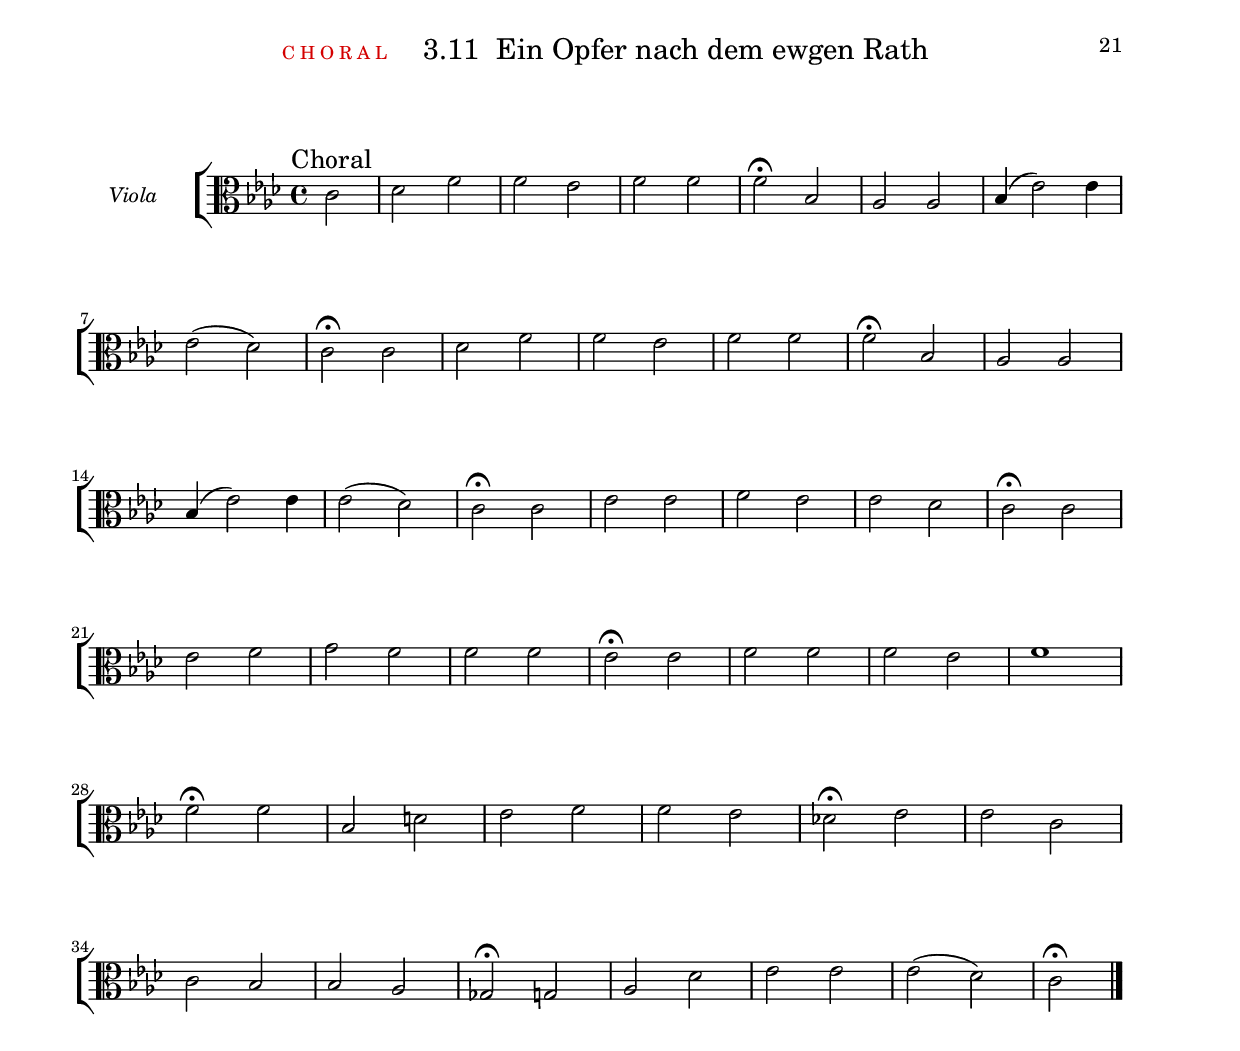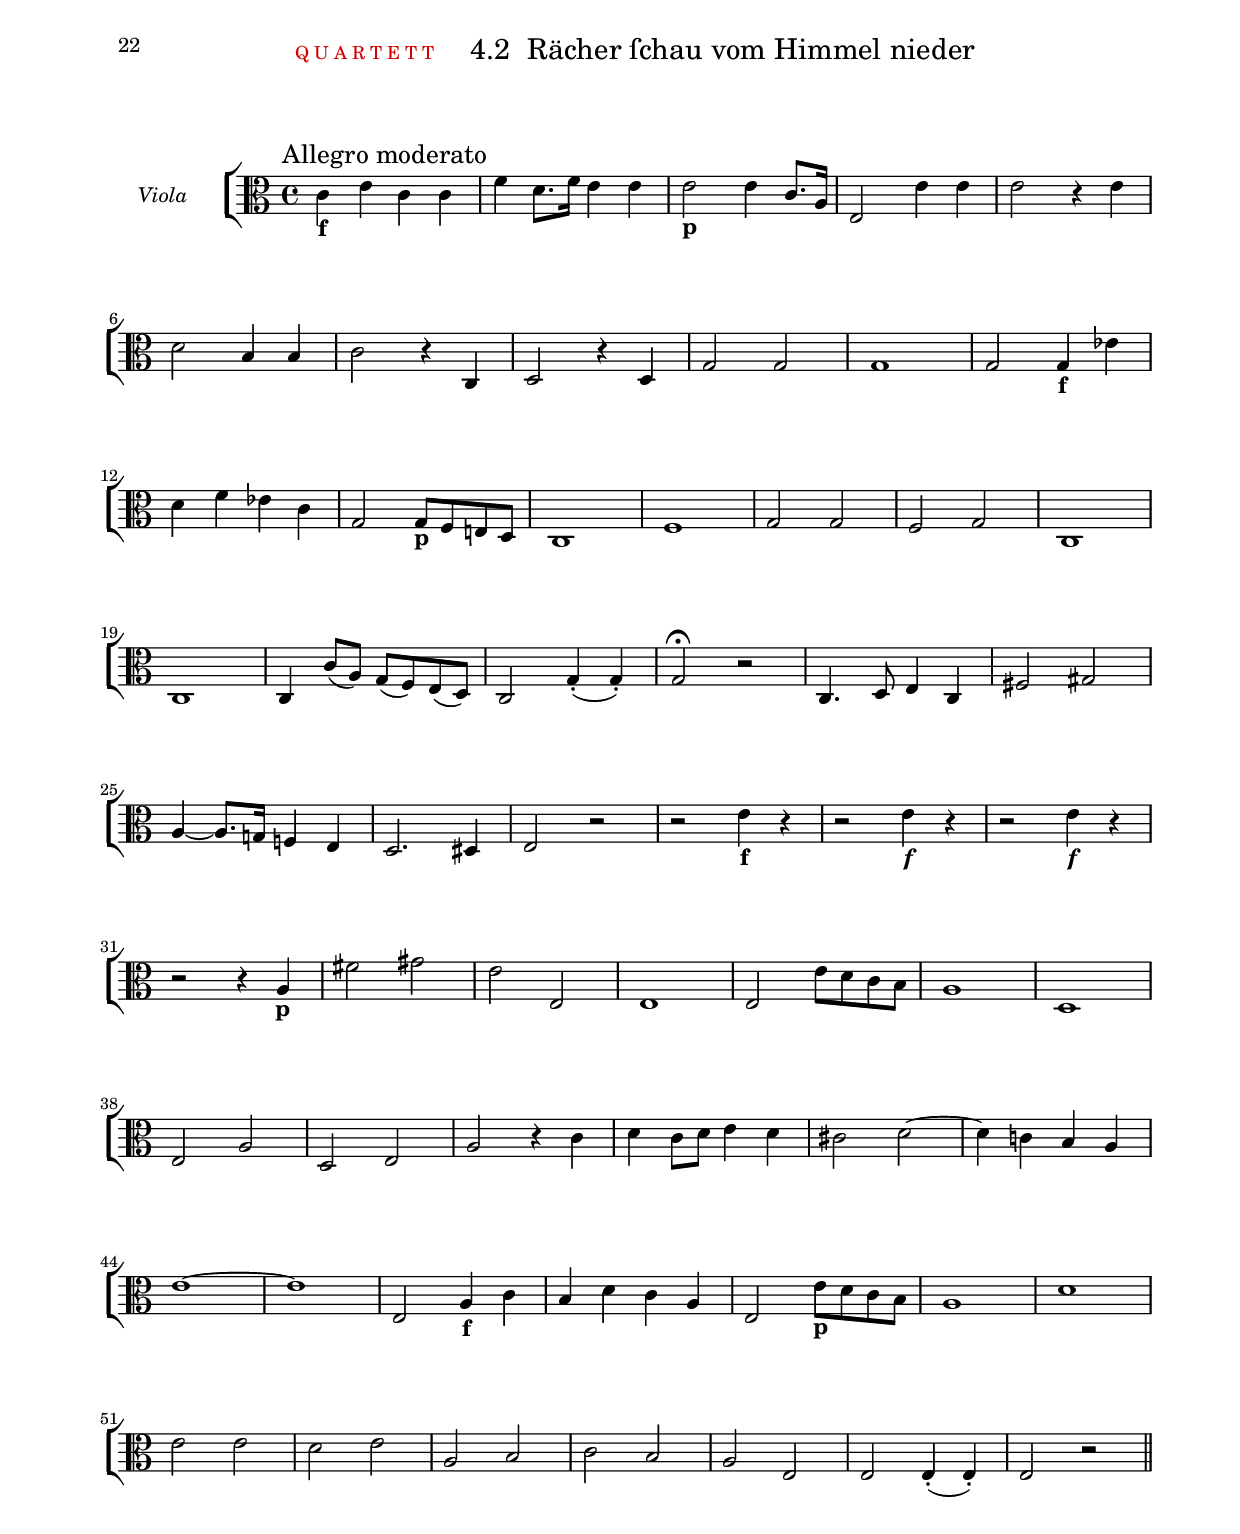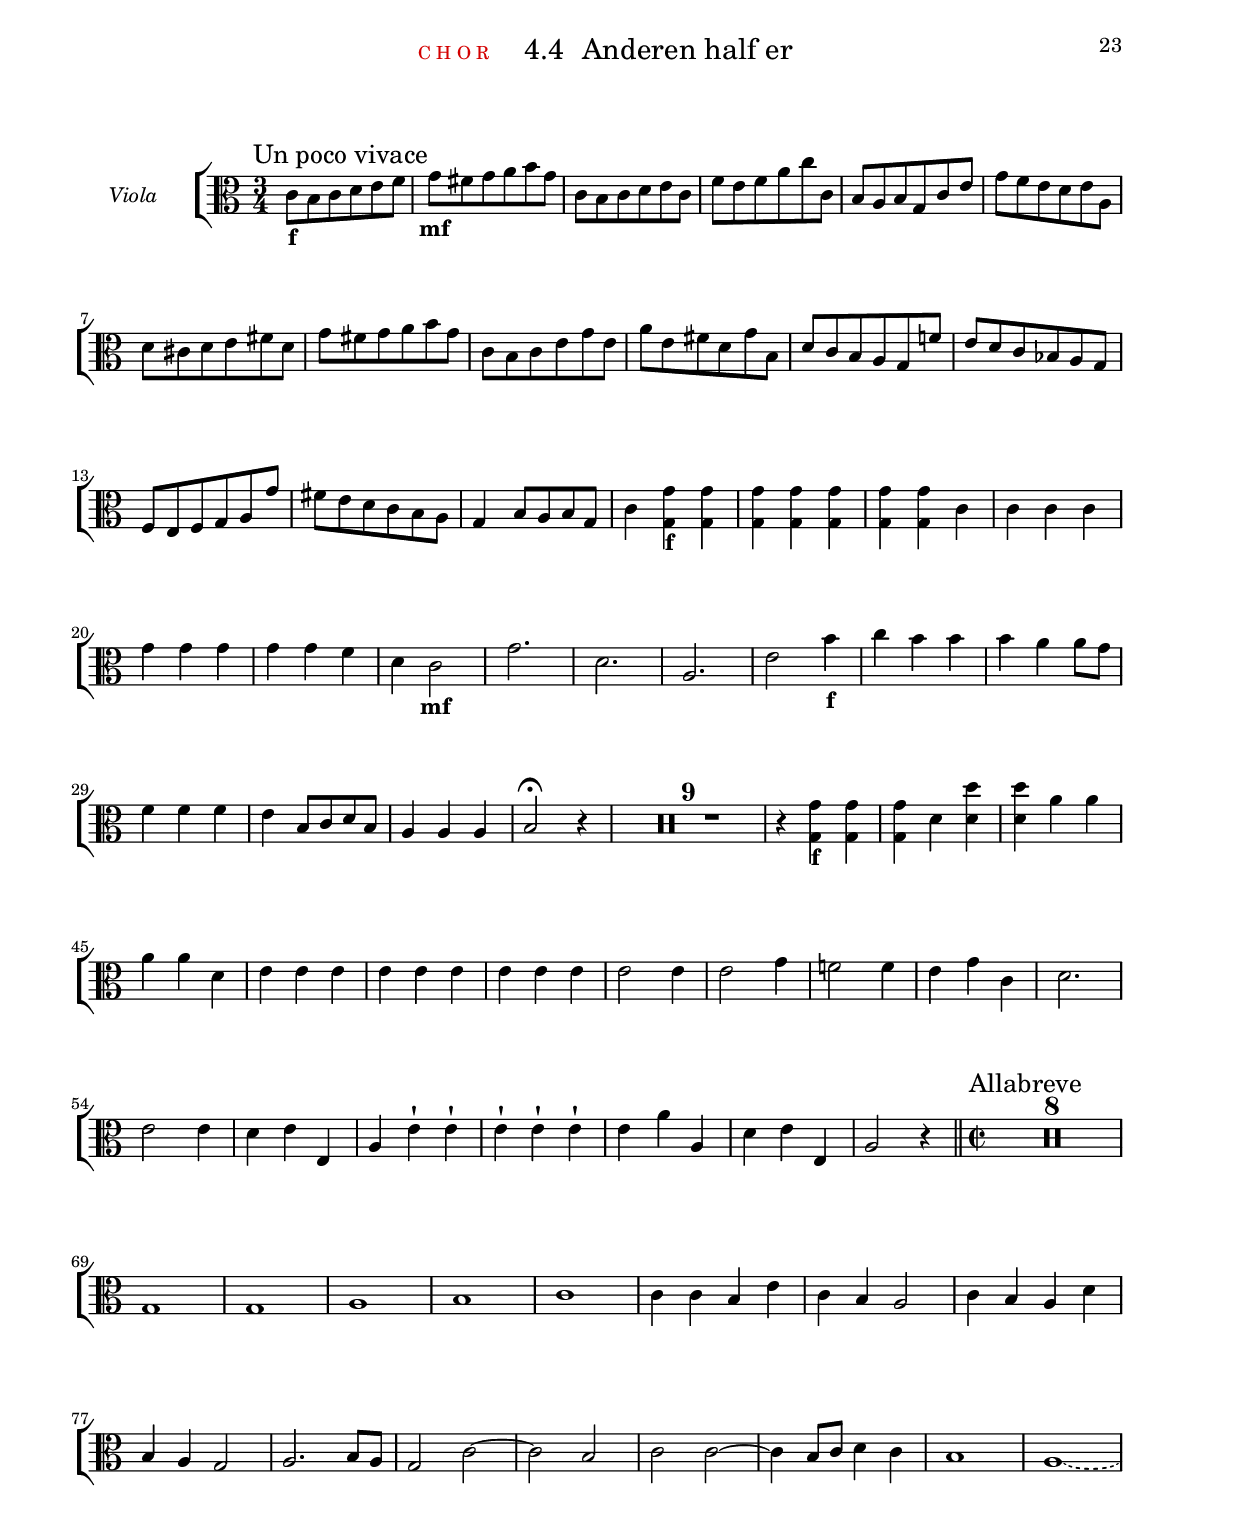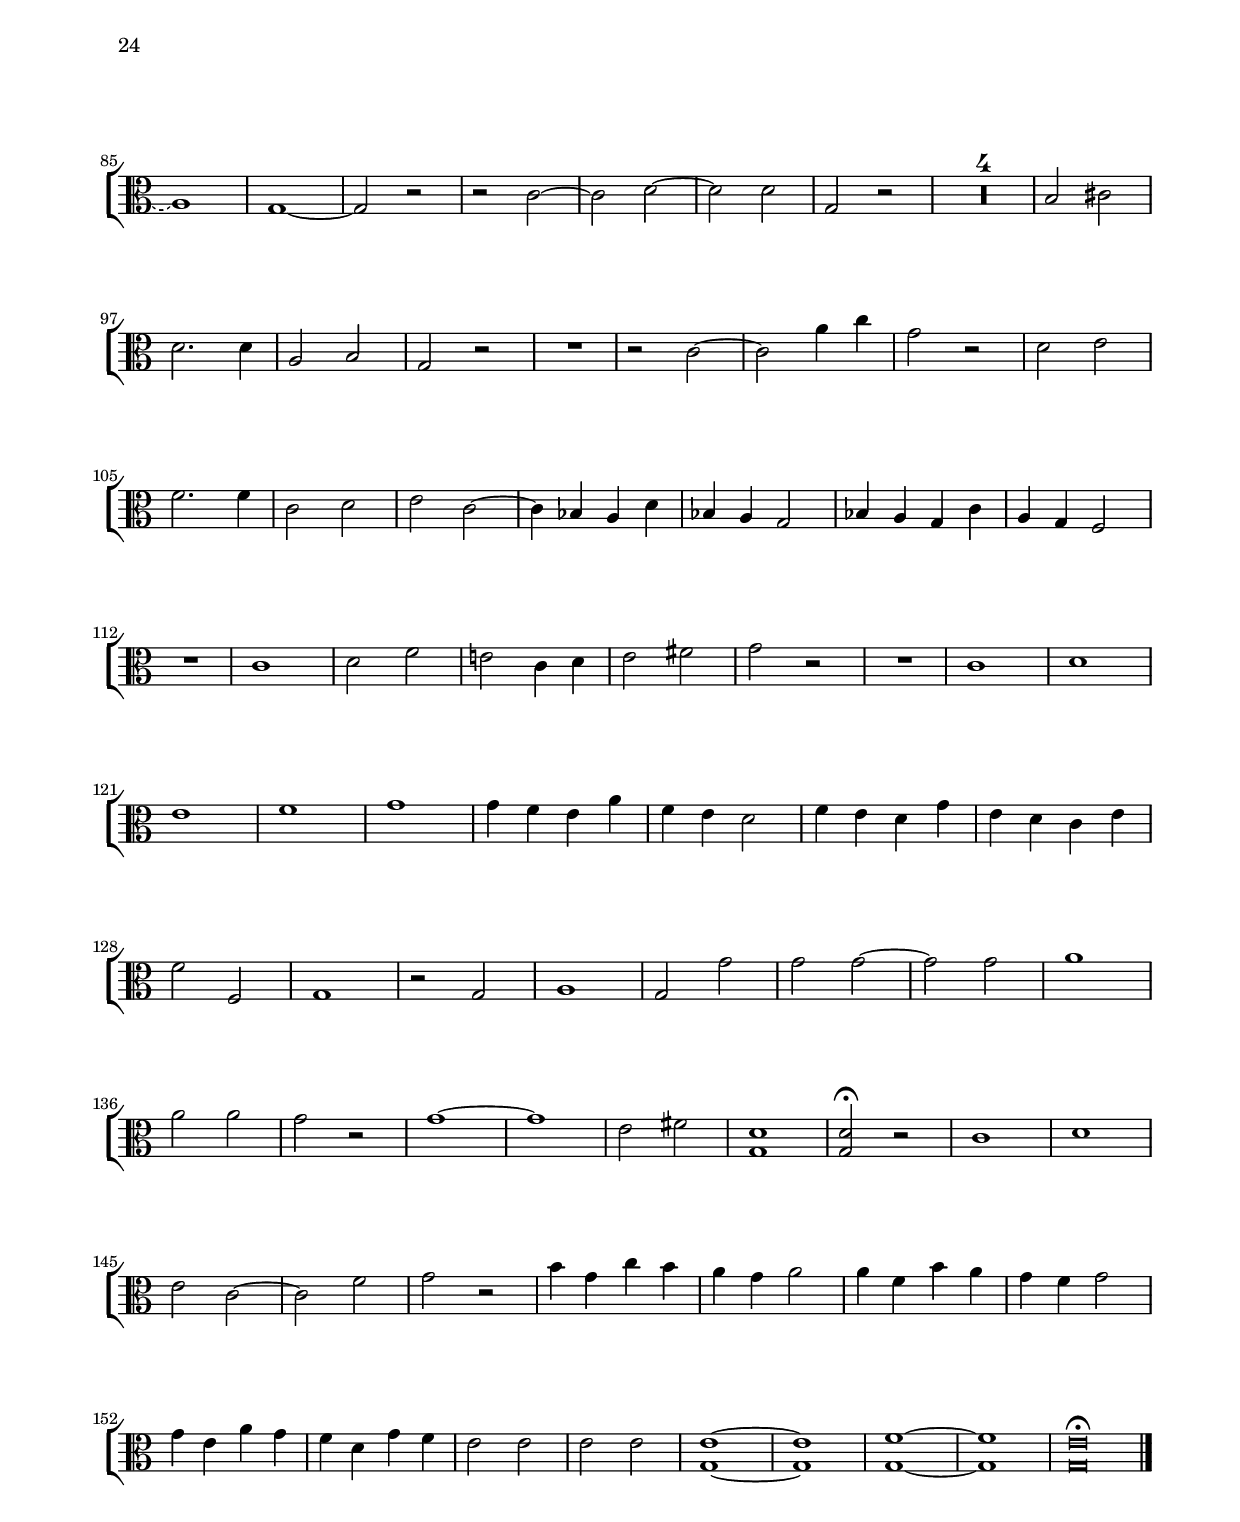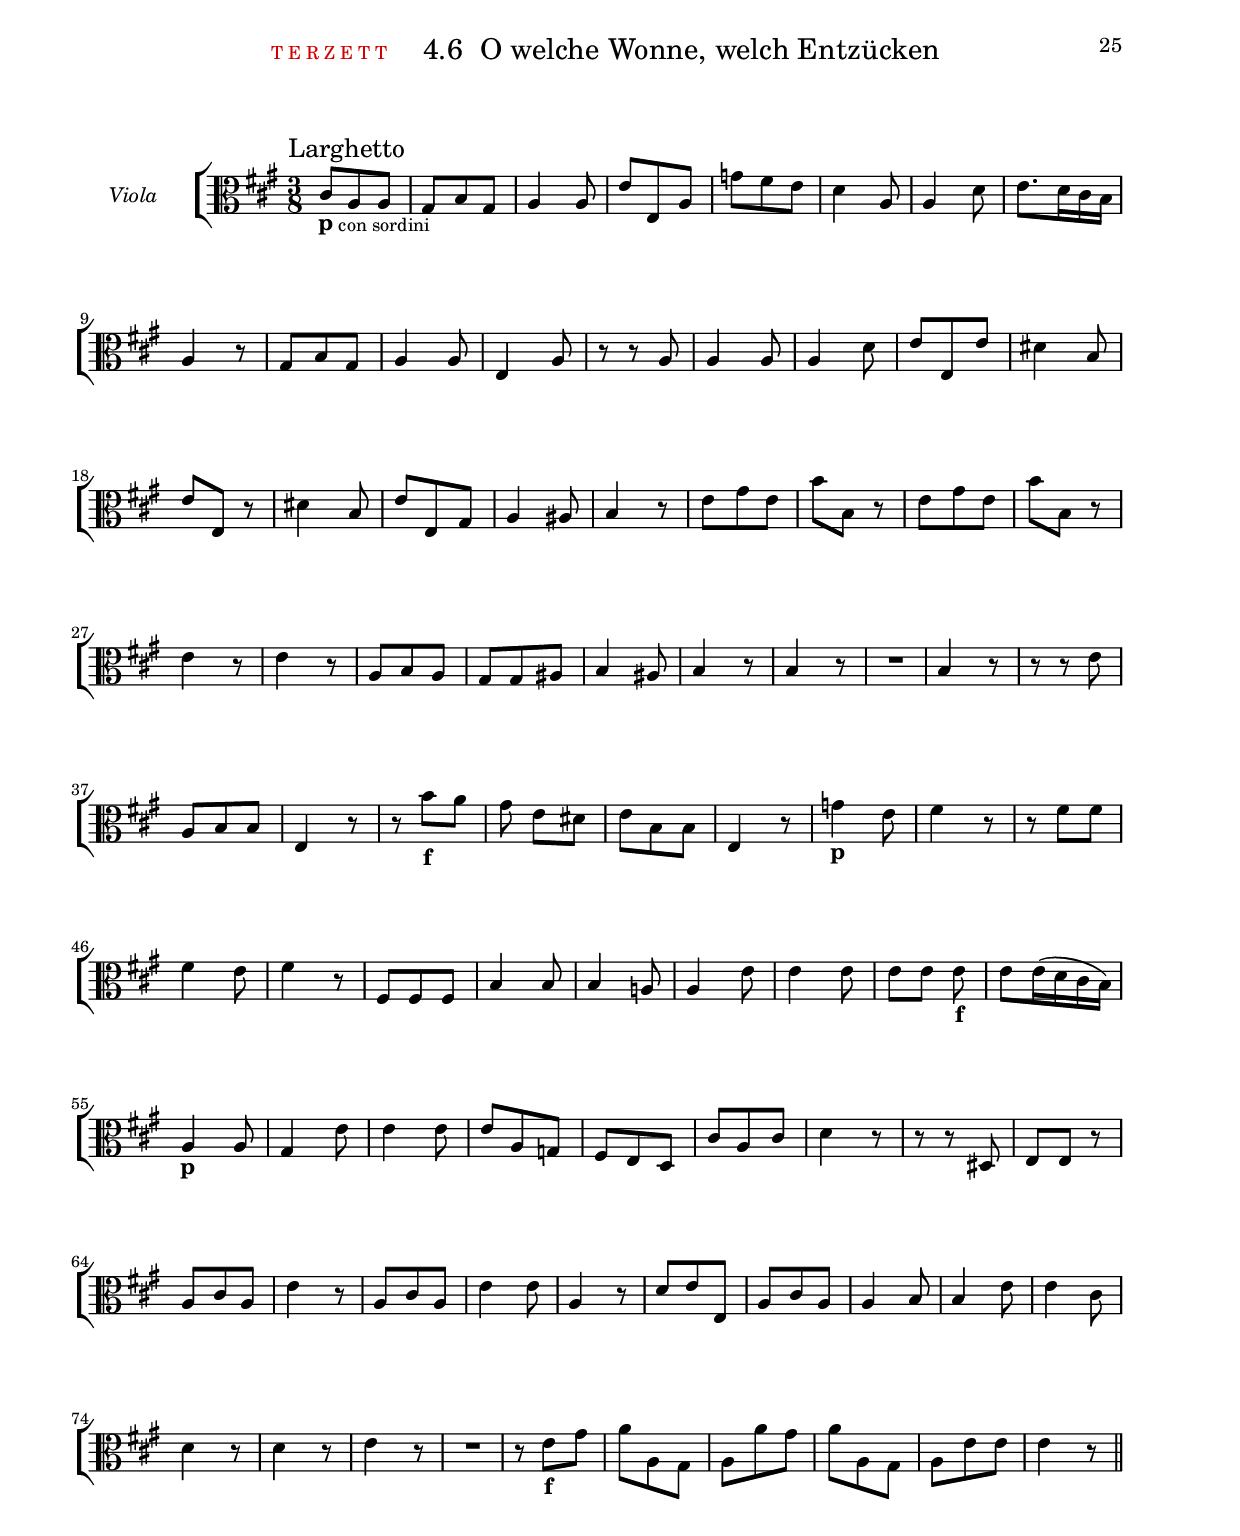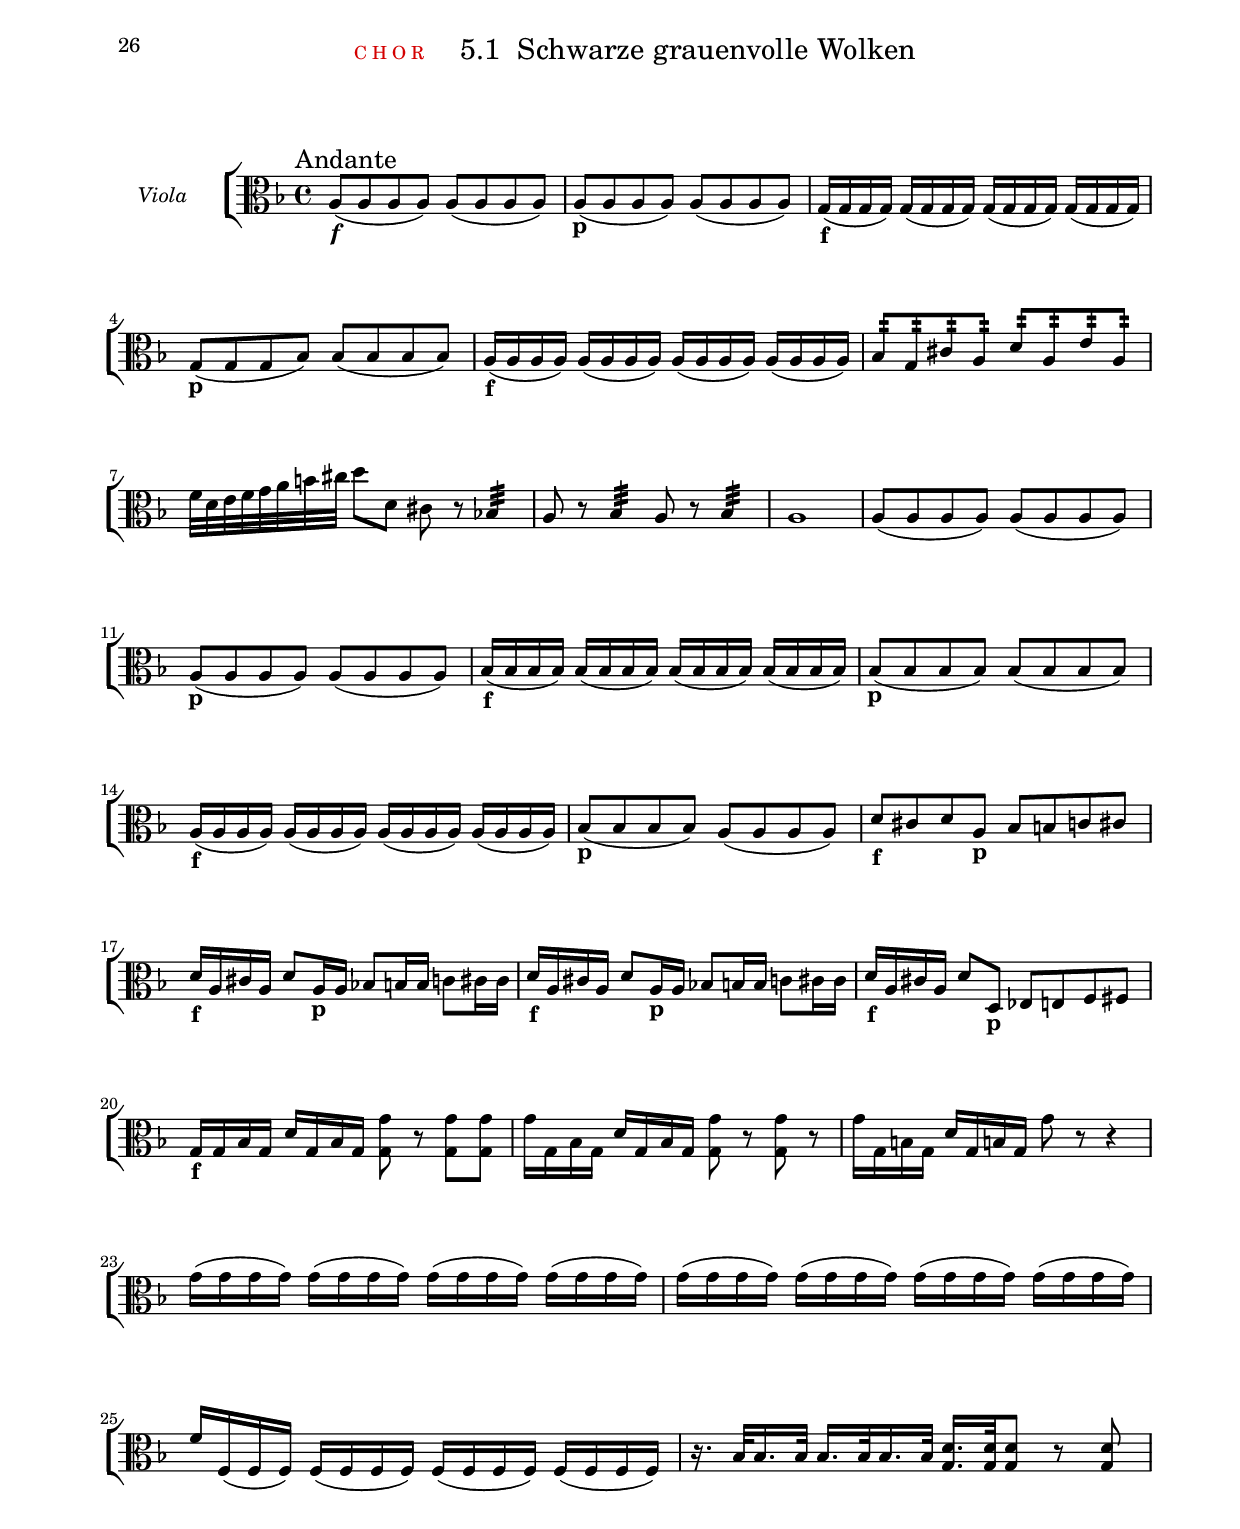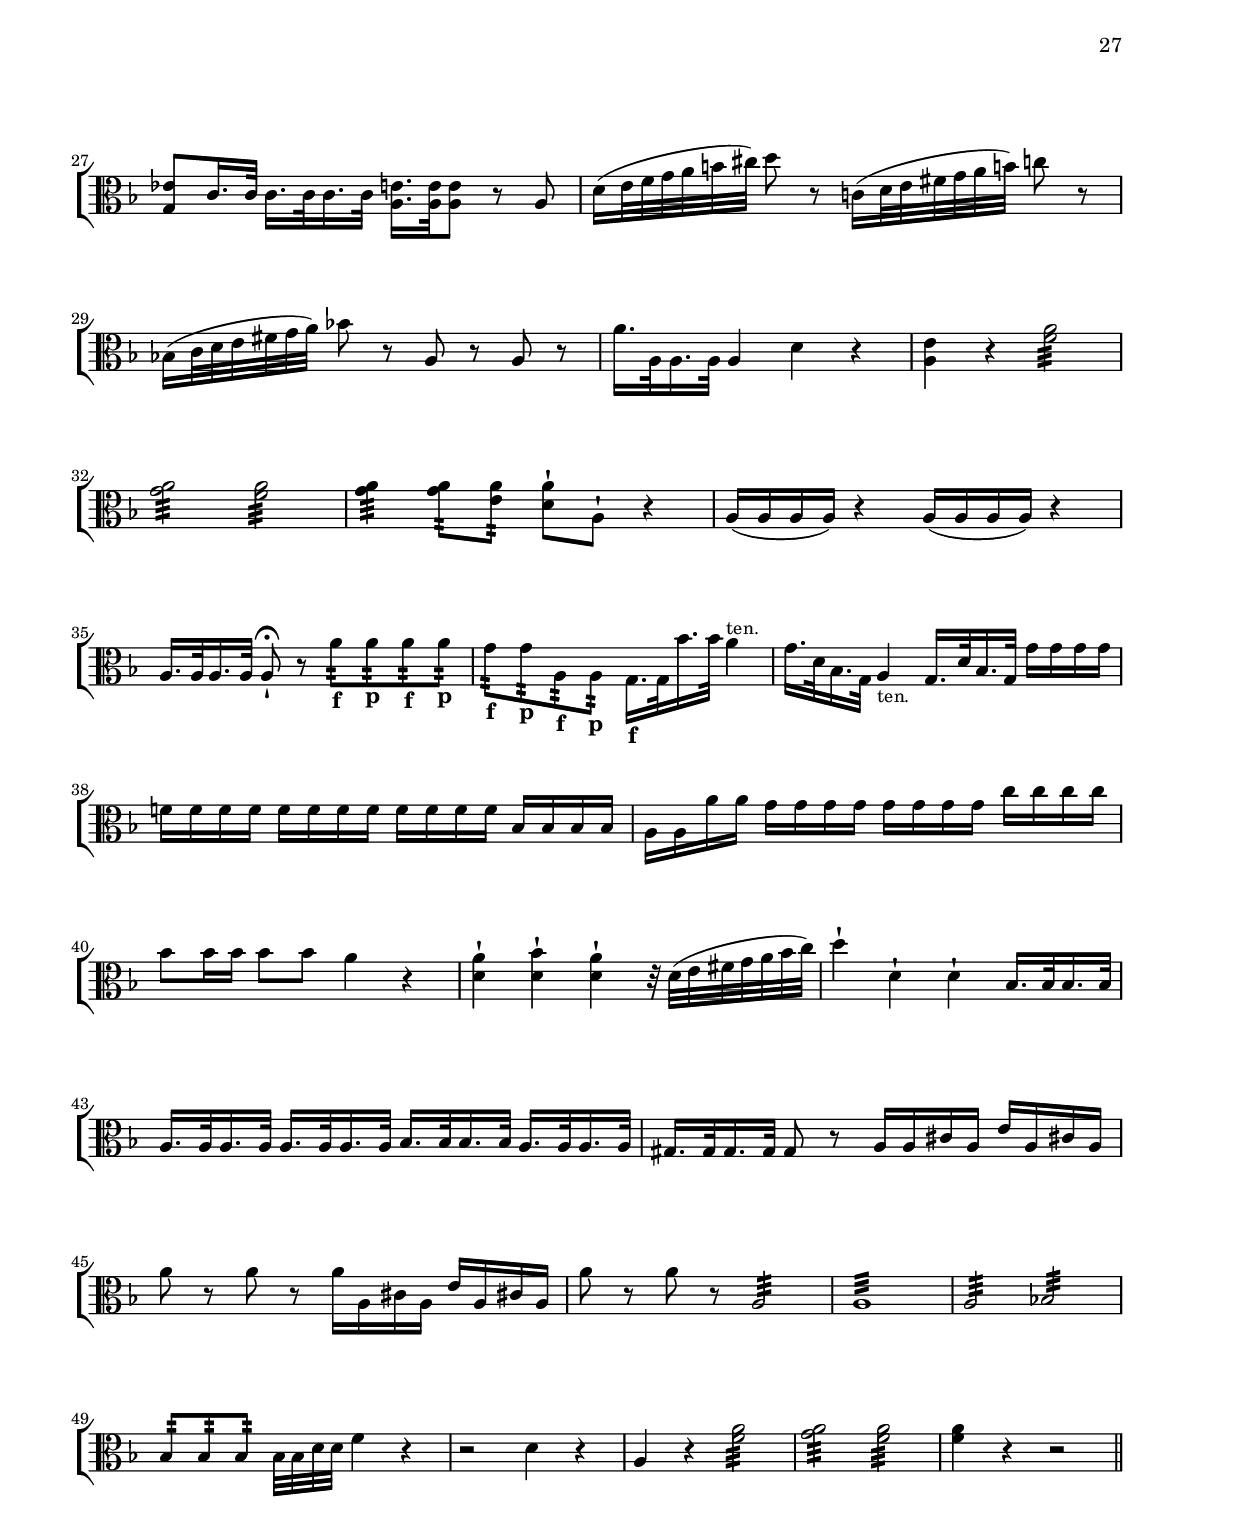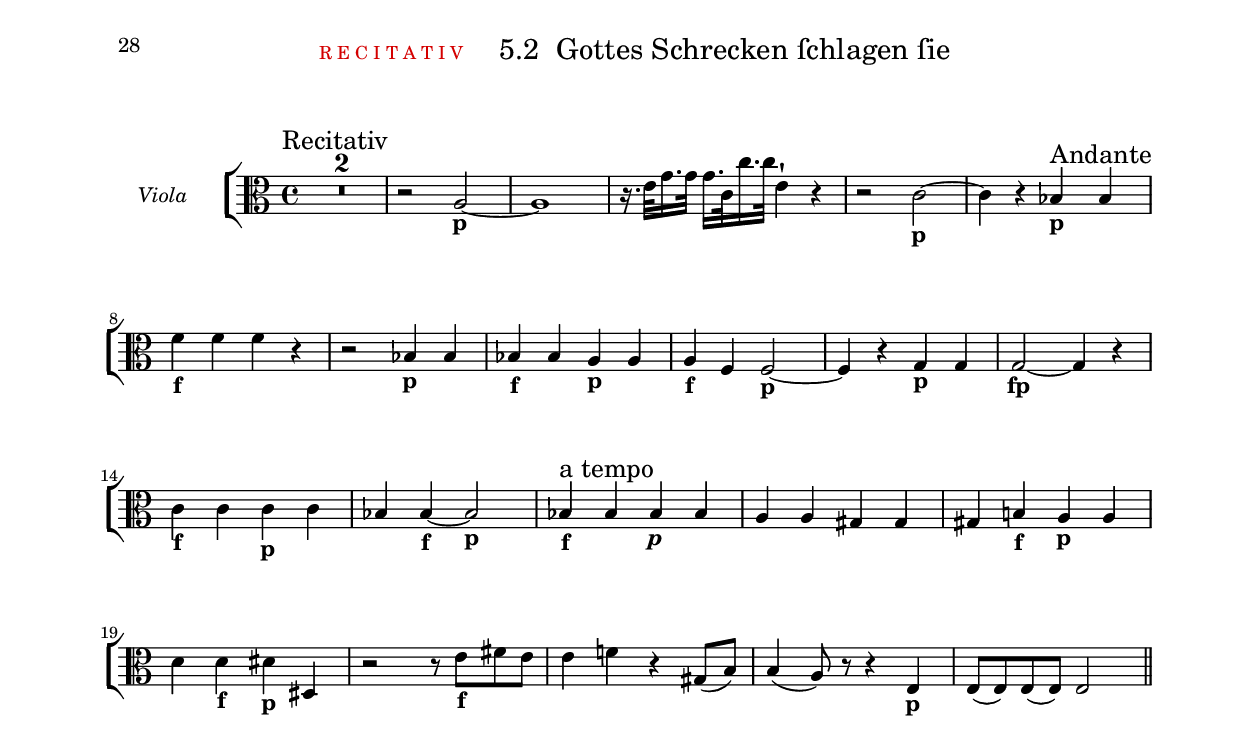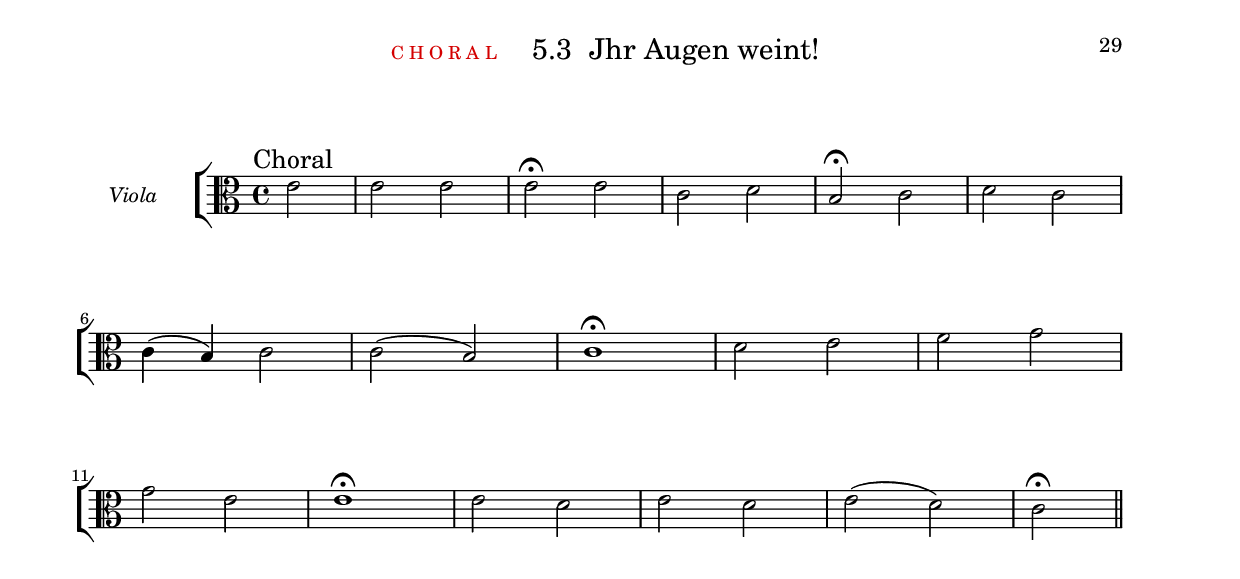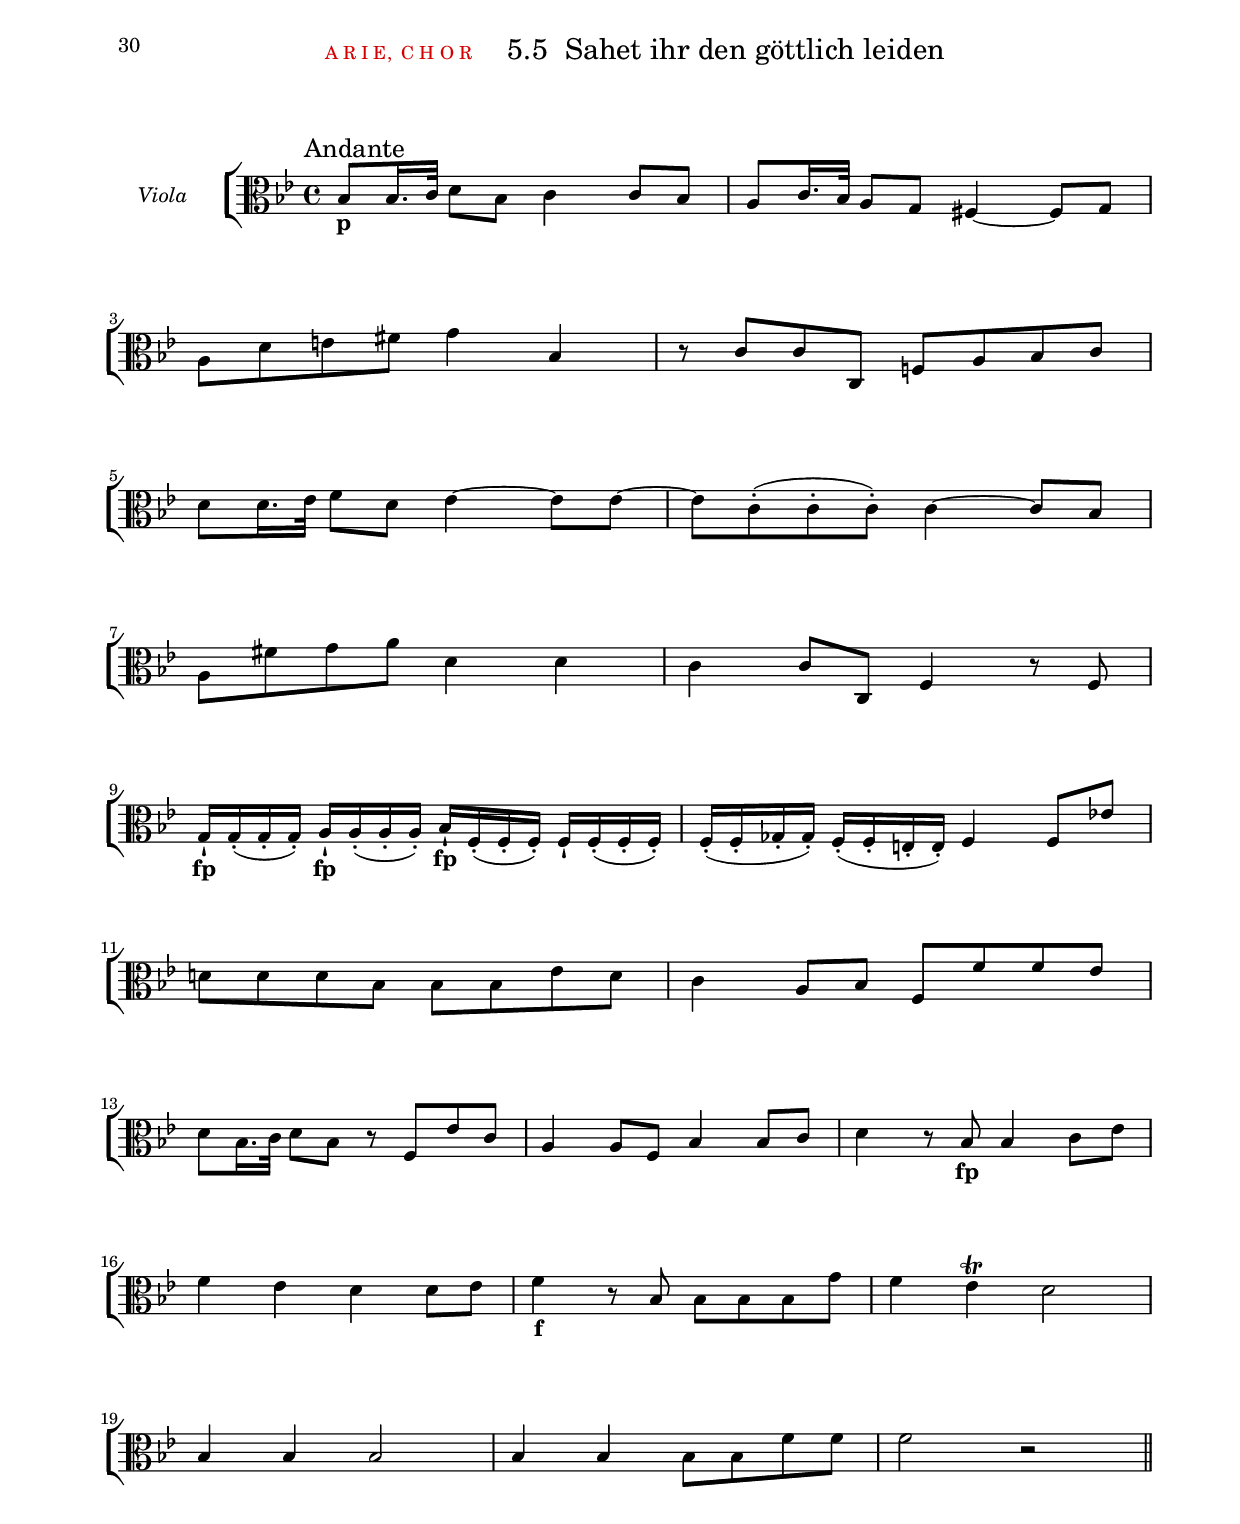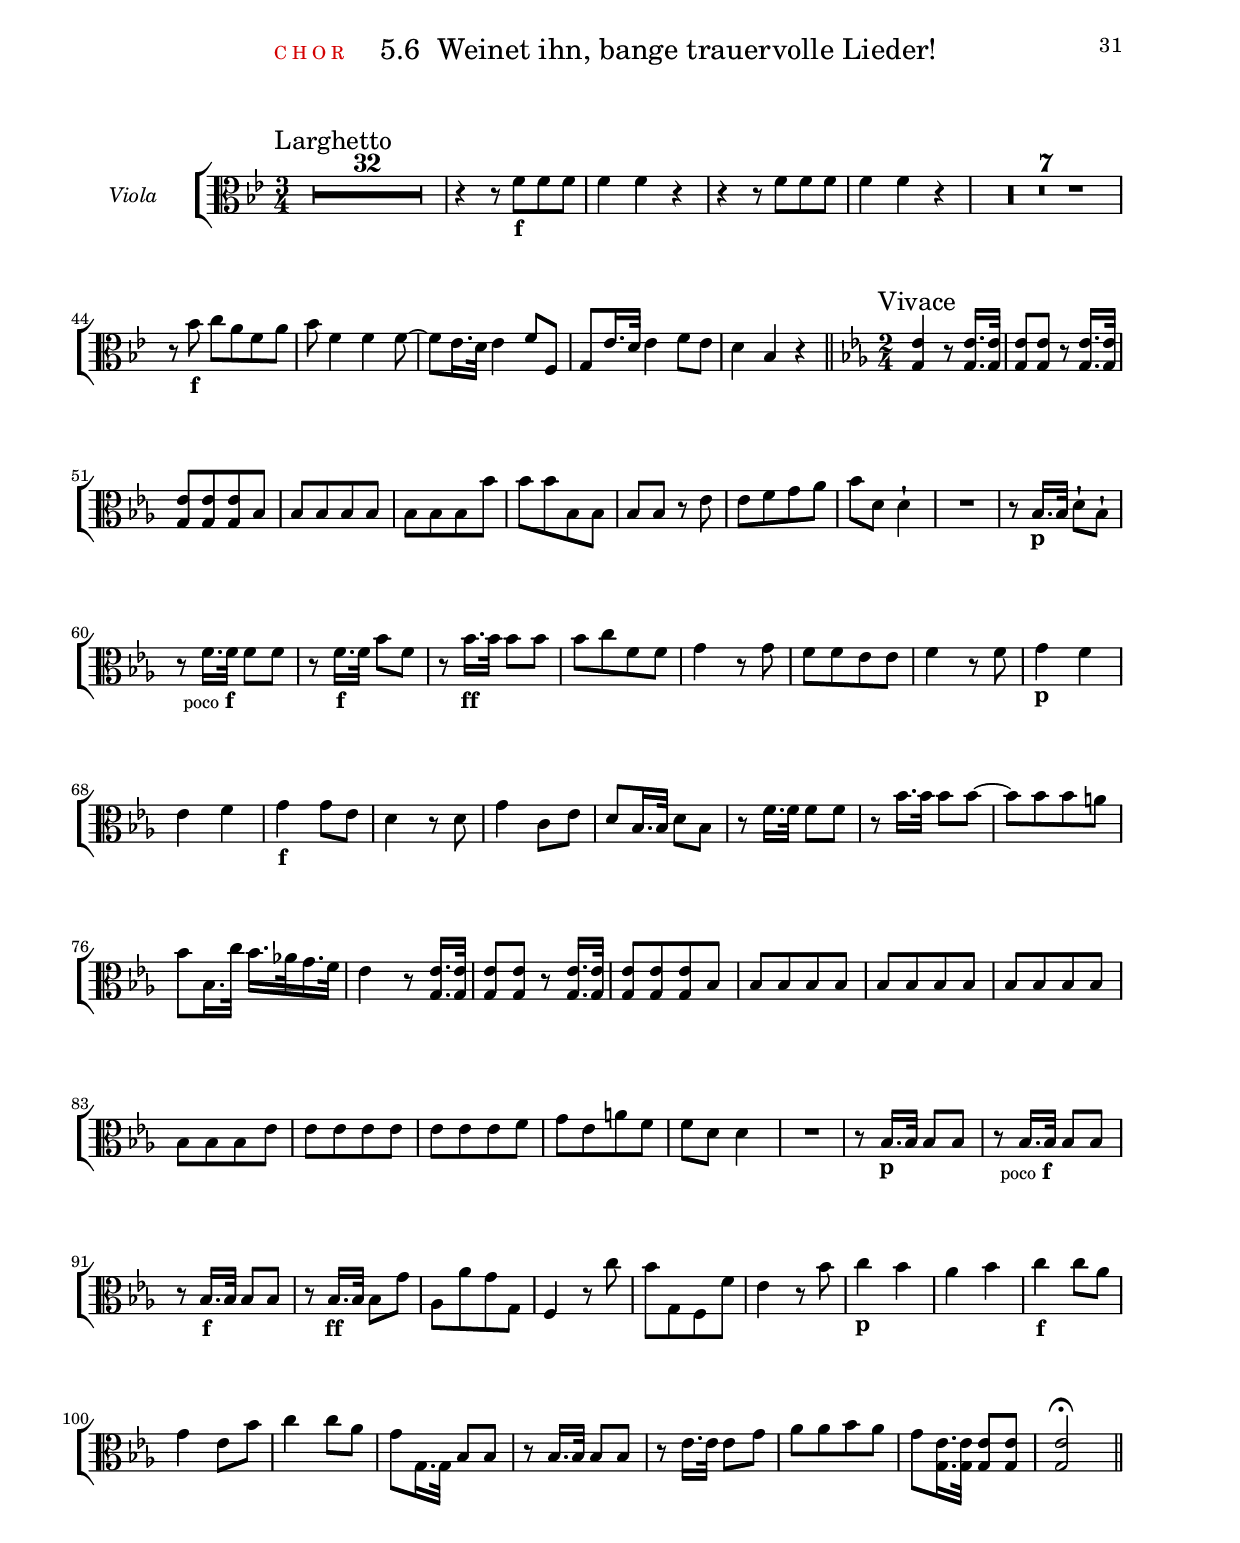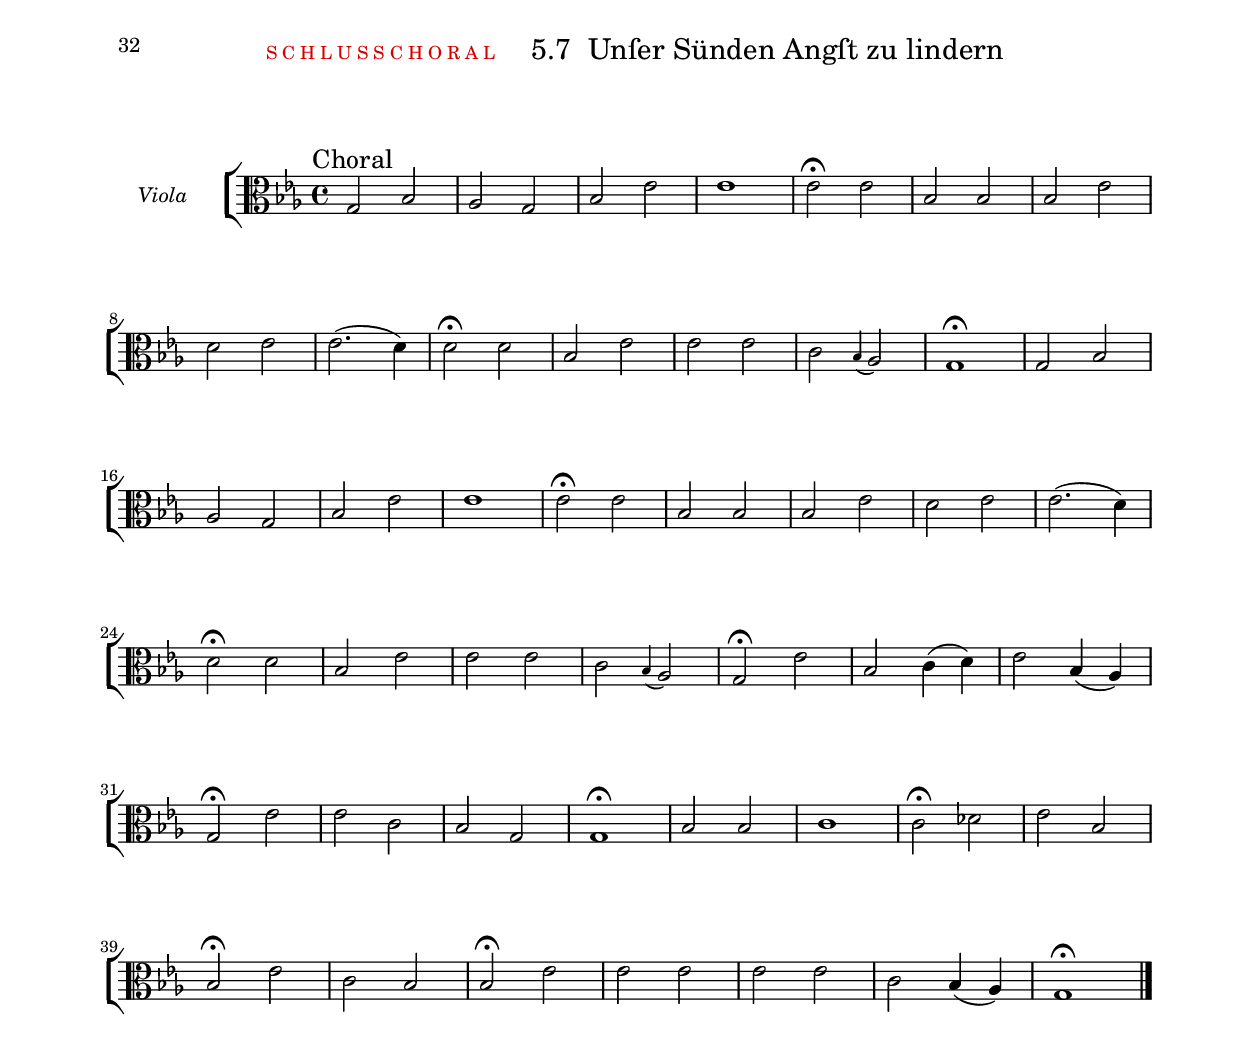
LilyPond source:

% (c) 2019 by Wolfgang Esser-Skala.
% This file is licensed under the Creative Commons Attribution-NonCommercial-ShareAlike 4.0 International License.
% To view a copy of this license, visit http://creativecommons.org/licenses/by-nc-sa/4.0/.

\version "2.18.0"

\include "../definitions.ly"

\paper {
	#(set-paper-size "a4" 'portrait)
	indent = 2\cm
	top-margin = 1.5\cm
	system-separator-markup = ##f
	system-system-spacing =
    #'((basic-distance . 17)
       (minimum-distance . 17)
       (padding . -100)
       (stretchability . 0))
	
	top-system-spacing =
    #'((basic-distance . 17)
       (minimum-distance . 17)
       (padding . -100)
       (stretchability . 0))
	
	top-markup-spacing =
    #'((basic-distance . 0)
       (minimum-distance . 0)
       (padding . -100)
       (stretchability . 0))
		
	markup-system-spacing =
    #'((basic-distance . 17)
       (minimum-distance . 17)
       (padding . -100)
       (stretchability . 0))
	
	last-bottom-spacing =
    #'((basic-distance . 0)
       (minimum-distance . 0)
       (padding . 0)
       (stretchability . 1.0e7))
	
	systems-per-page = #9
}

#(set-global-staff-size 17.82)

\layout {
	\context {
		\Staff
		instrumentName = "Viola"
	}
}

\book {
	\bookpart {
		\header {
			movement = \movementTitle "1.1" "C H O R A L" "Der Du voll Blut und Wunden"
		}
		\paper { systems-per-page = #4 }
		\score {
			<<
				\new StaffGroup <<
					\new Staff { \DerDuVollViola }
				>>
			>>
		}
	}
	\bookpart {
		\header {
			movement = \movementTitle "1.3" "A R I E" "Gram lag auf mir"
		}
		\score {
			<<
				\new StaffGroup <<
					\new Staff { \GramLagViola }
				>>
			>>
		}
	}
	\bookpart {
		\header {
			movement = \movementTitle "1.5" "A R I E" "Wer faßt die Zahl"
		}
		\score {
			<<
				\new StaffGroup <<
					\new Staff { \WerFasstViola }
				>>
			>>
		}
	}
	\bookpart {
		\header {
			movement = \movementTitle "1.7" "A R I E" "Laß mich dieſen bangen Stunden"
		}
		\score {
			<<
				\new StaffGroup <<
					\new Staff { \LassMichViola }
				>>
			>>
		}
	}
	\bookpart {
		\header {
			movement = \movementTitle "2.2" "C H O R" "Kreutzigen laß ihn"
		}
		\paper { systems-per-page = #6 }
		\score {
			<<
				\new StaffGroup <<
					\new Staff { \KreutzigenViola }
				>>
			>>
		}
	}
	\bookpart {
		\header {
			movement = \movementTitle "2.3" "A R I E,  C H O R" "Jch waſche meine Hände rein"
		}
		\score {
			<<
				\new StaffGroup <<
					\new Staff { \IchWascheViola }
				>>
			>>
		}
	}
	\bookpart {
		\header {
			movement = \movementTitle "2.4" "C H O R A L" "O Chriſt, denk ohne Schauder nie"
		}
		\paper { systems-per-page = #4 }
		\score {
			<<
				\new StaffGroup <<
					\new Staff { \OChristViola }
				>>
			>>
		}
	}
	\bookpart {
		\header {
			movement = \movementTitle "2.5" "C H O R" "Wer kann des Frommen Leiden faßen"
		}
		\score {
			<<
				\new StaffGroup <<
					\new Staff { \WerKannViola }
				>>
			>>
		}
	}
	\bookpart {
		\header {
			movement = \movementTitle "2.7" "D U E T T" "Ein Purpur, eine Dornenkrone"
		}
		\score {
			<<
				\new StaffGroup <<
					\new Staff { \EinPurpurViola }
				>>
			>>
		}
	}
	\bookpart {
		\header {
			movement = \movementTitle "2.8" "R E C I T A T I V,  C H O R" "Jhr Väter Jſraels ſeht"
		}
		\score {
			<<
				\new StaffGroup <<
					\new Staff { \IhrVaeterViola }
				>>
			>>
		}
	}
	\bookpart {
		\header {
			movement = \movementTitle "2.9" "C H O R A L" "Seht! welch ein Menſch, ach ſeht!"
		}
		\paper { systems-per-page = #4 }
		\score {
			<<
				\new StaffGroup <<
					\new Staff { \SehtWelchViola }
				>>
			>>
		}
	}
	\bookpart {
		\header {
			movement = \movementTitle "3.2" "A R I E" "Jeſus Chriſtus wird das Leben"
		}
		\score {
			<<
				\new StaffGroup <<
					\new Staff { \JesusChristusViola }
				>>
			>>
		}
	}
	\bookpart {
		\header {
			movement = \movementTitle "3.3" "R E C I T A T I V" "Du ſtärkeſt mich"
		}
		\paper { systems-per-page = #2 }
		\score {
			<<
				\new StaffGroup <<
					\new Staff { \DuStaerkestViola }
				>>
			>>
		}
	}
	\bookpart {
		\header {
			movement = \movementTitle "3.4" "W E C H S E L G E S A N G" "Sieh! er träget ſein Kreutz"
		}
		\paper { page-count = #1 }
		\score {
			<<
				\new StaffGroup <<
					\new Staff { \SiehErViola }
				>>
			>>
		}
	}
	\bookpart {
		\header {
			movement = \movementTitle "3.6" "C H O R" "Gros iſt ſeine Quaal"
		}
		\paper { systems-per-page = #5 }
		\score {
			<<
				\new StaffGroup <<
					\new Staff { \GrossIstViola }
				>>
			>>
		}
	}
	\bookpart {
		\header {
			movement = \movementTitle "3.8" "A R I E" "Weint nicht um mich"
		}
		\score {
			<<
				\new StaffGroup <<
					\new Staff { \WeintNichtViola }
				>>
			>>
		}
	}
	\bookpart {
		\header {
			movement = \movementTitle "3.10" "A R I E,  T E R Z E T T" "Erhöre dieſes heiße Flehen"
		}
		\score {
			<<
				\new StaffGroup <<
					\new Staff { \ErhoereDiesesViola }
				>>
			>>
		}
	}
	\bookpart {
		\header {
			movement = \movementTitle "3.11" "C H O R A L" "Ein Opfer nach dem ewgen Rath"
		}
		\paper { systems-per-page = #6 }
		\score {
			<<
				\new StaffGroup <<
					\new Staff { \EinOpferViola }
				>>
			>>
		}
	}
	\bookpart {
		\header {
			movement = \movementTitle "4.2" "Q U A R T E T T" "Rächer ſchau vom Himmel nieder"
		}
		\score {
			<<
				\new StaffGroup <<
					\new Staff { \RaecherSchauViola }
				>>
			>>
		}
	}
	\bookpart {
		\header {
			movement = \movementTitle "4.4" "C H O R" "Anderen half er"
		}
		\score {
			<<
				\new StaffGroup <<
					\new Staff { \AnderenHalfViola }
				>>
			>>
		}
	}
	\bookpart {
		\header {
			movement = \movementTitle "4.6" "T E R Z E T T" "O welche Wonne, welch Entzücken"
		}
		\score {
			<<
				\new StaffGroup <<
					\new Staff { \OWelcheViola }
				>>
			>>
		}
	}
	\bookpart {
		\header {
			movement = \movementTitle "5.1" "C H O R" "Schwarze grauenvolle Wolken"
		}
		\score {
			<<
				\new StaffGroup <<
					\new Staff { \SchwarzeGrauenvolleViola }
				>>
			>>
		}
	}
	\bookpart {
		\header {
			movement = \movementTitle "5.2" "R E C I T A T I V" "Gottes Schrecken ſchlagen ſie"
		}
		\paper { systems-per-page = #4 }
		\score {
			<<
				\new StaffGroup <<
					\new Staff { \GottesSchreckenViola }
				>>
			>>
		}
	}
	\bookpart {
		\header {
			movement = \movementTitle "5.3" "C H O R A L" "Jhr Augen weint!"
		}
		\paper { systems-per-page = #3 }
		\score {
			<<
				\new StaffGroup <<
					\new Staff { \IhrAugenViola }
				>>
			>>
		}
	}
	\bookpart {
		\header {
			movement = \movementTitle "5.5" "A R I E,  C H O R" "Sahet ihr den göttlich leiden"
		}
		\score {
			<<
				\new StaffGroup <<
					\new Staff { \SahetIhrViola }
				>>
			>>
		}
	}
	\bookpart {
		\header {
			movement = \movementTitle "5.6" "C H O R" "Weinet ihn, bange trauervolle Lieder!"
		}
		\score {
			<<
				\new StaffGroup <<
					\new Staff { \WeinetIhnViola }
				>>
			>>
		}
	}
	\bookpart {
		\header {
			movement = \movementTitle "5.7" "S C H L U S S C H O R A L" "Unſer Sünden Angſt zu lindern"
		}
		\paper { systems-per-page = #6 }
		\score {
			<<
				\new StaffGroup <<
					\new Staff { \UnserSuendenViola }
				>>
			>>
		}
	}
}